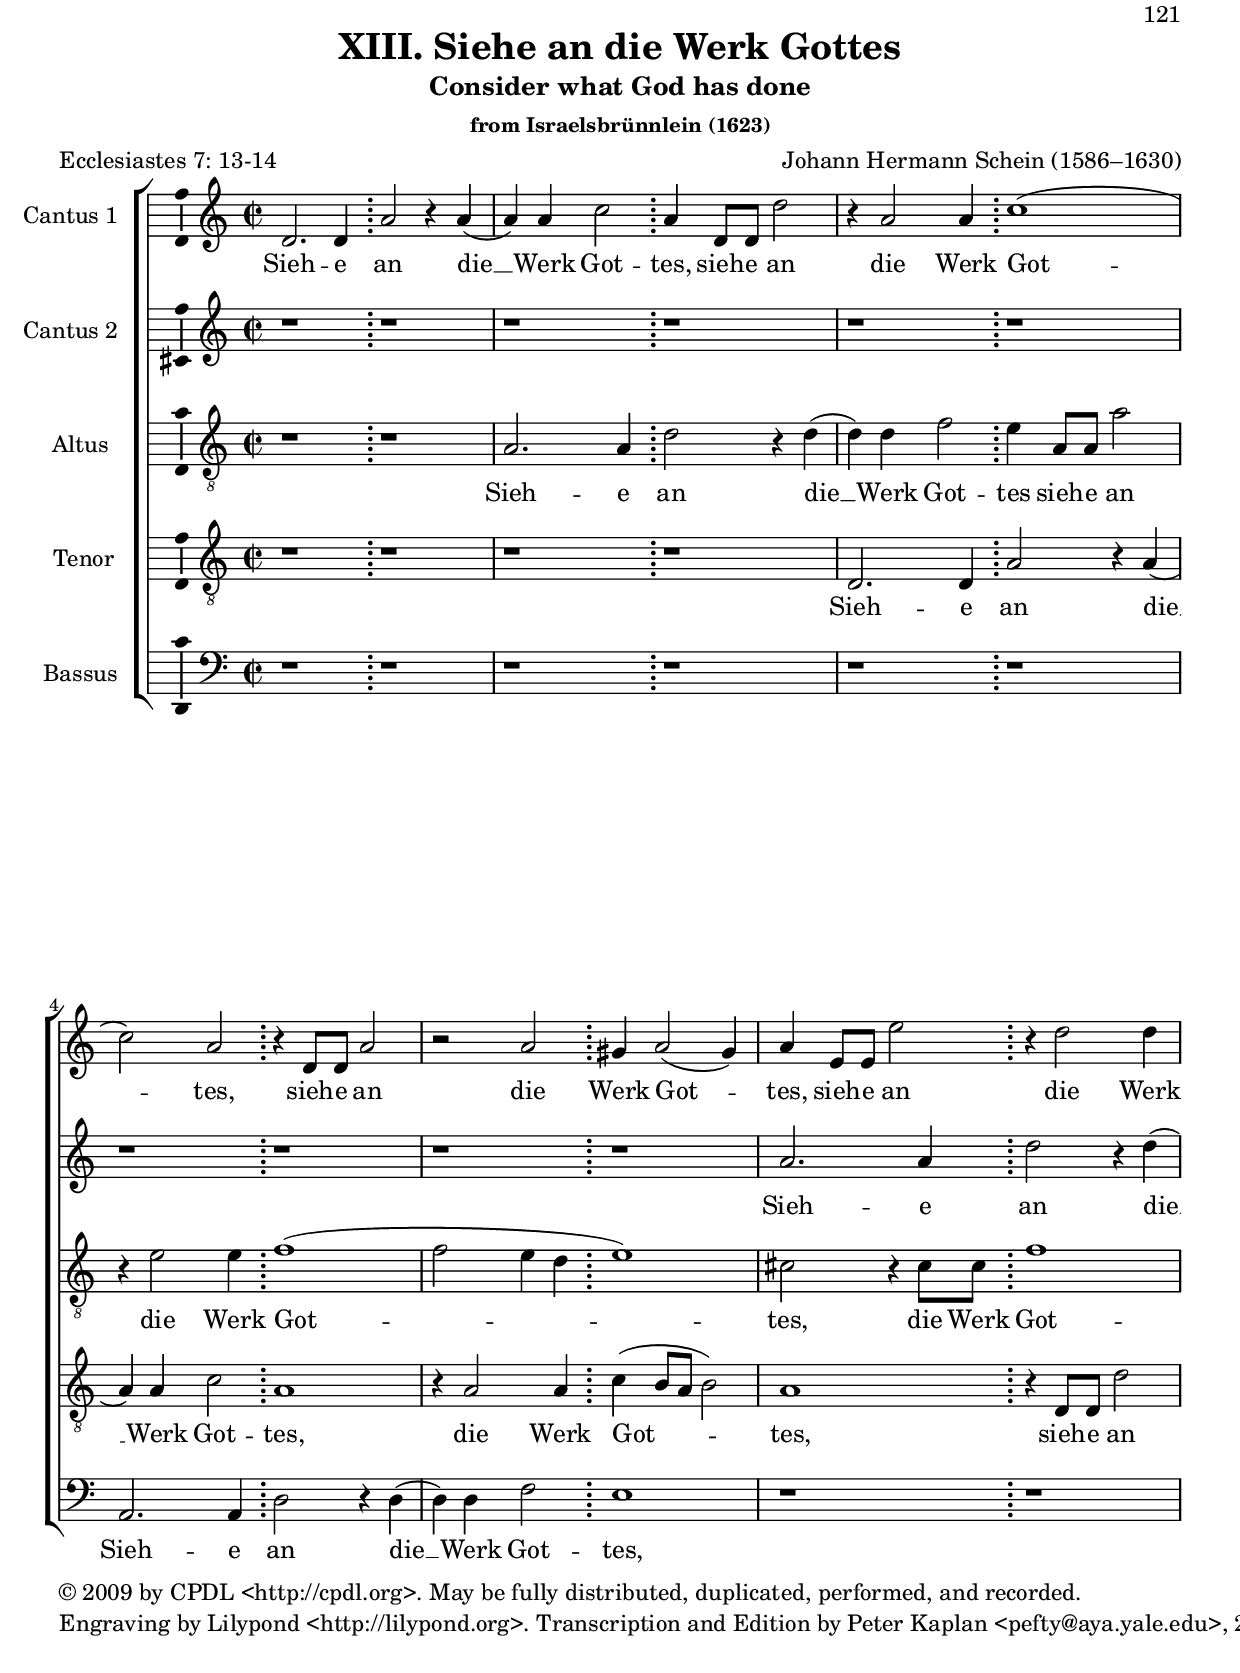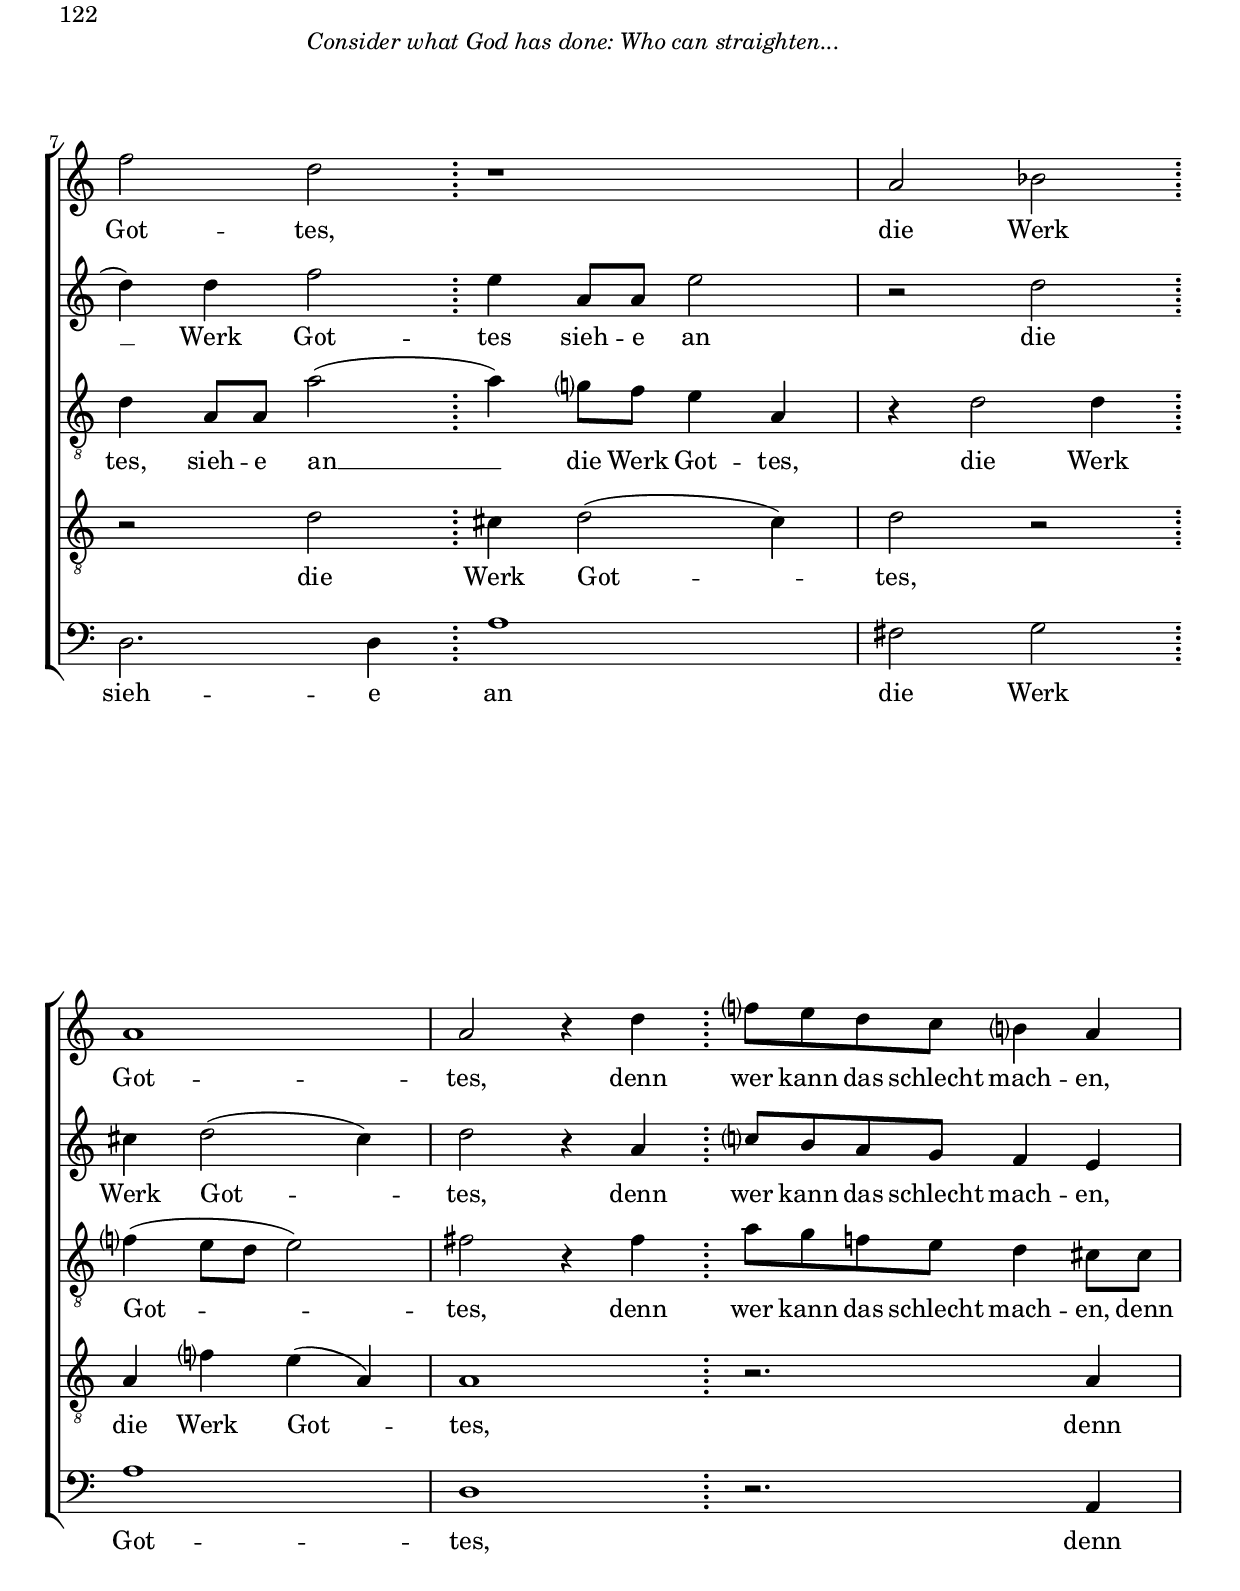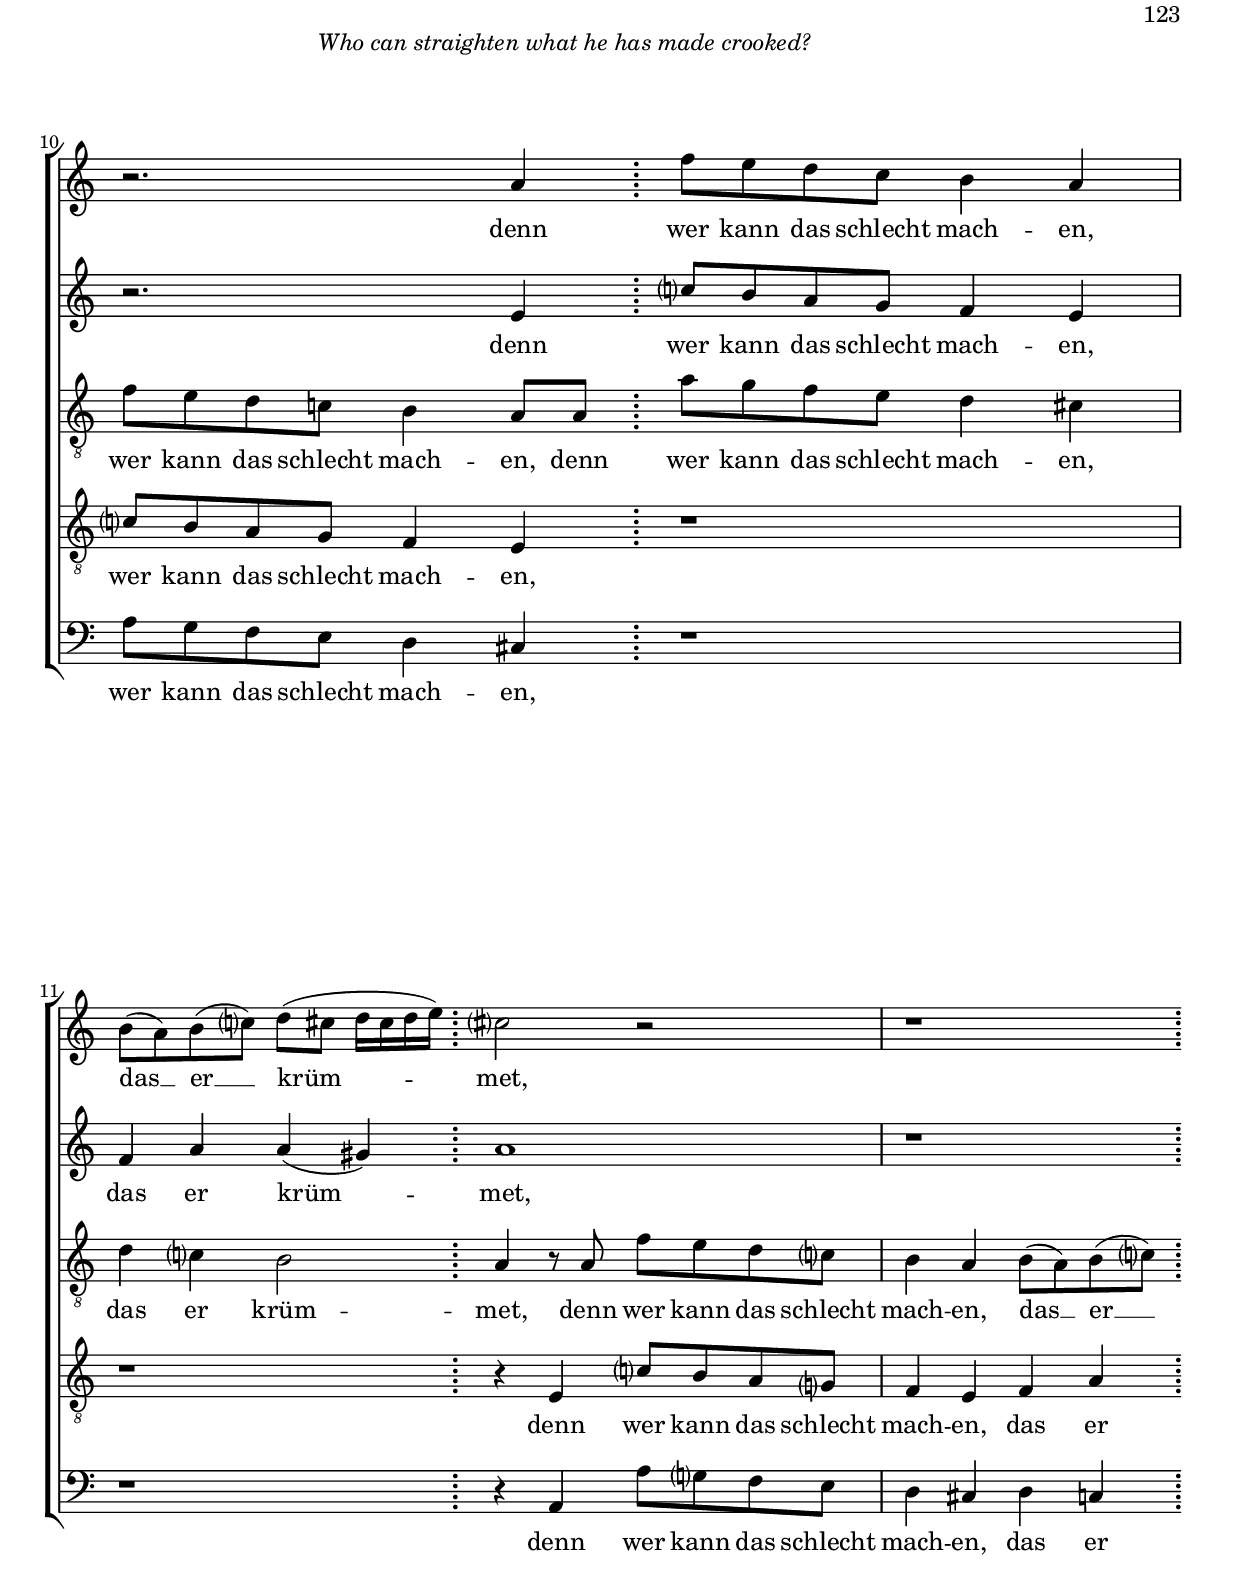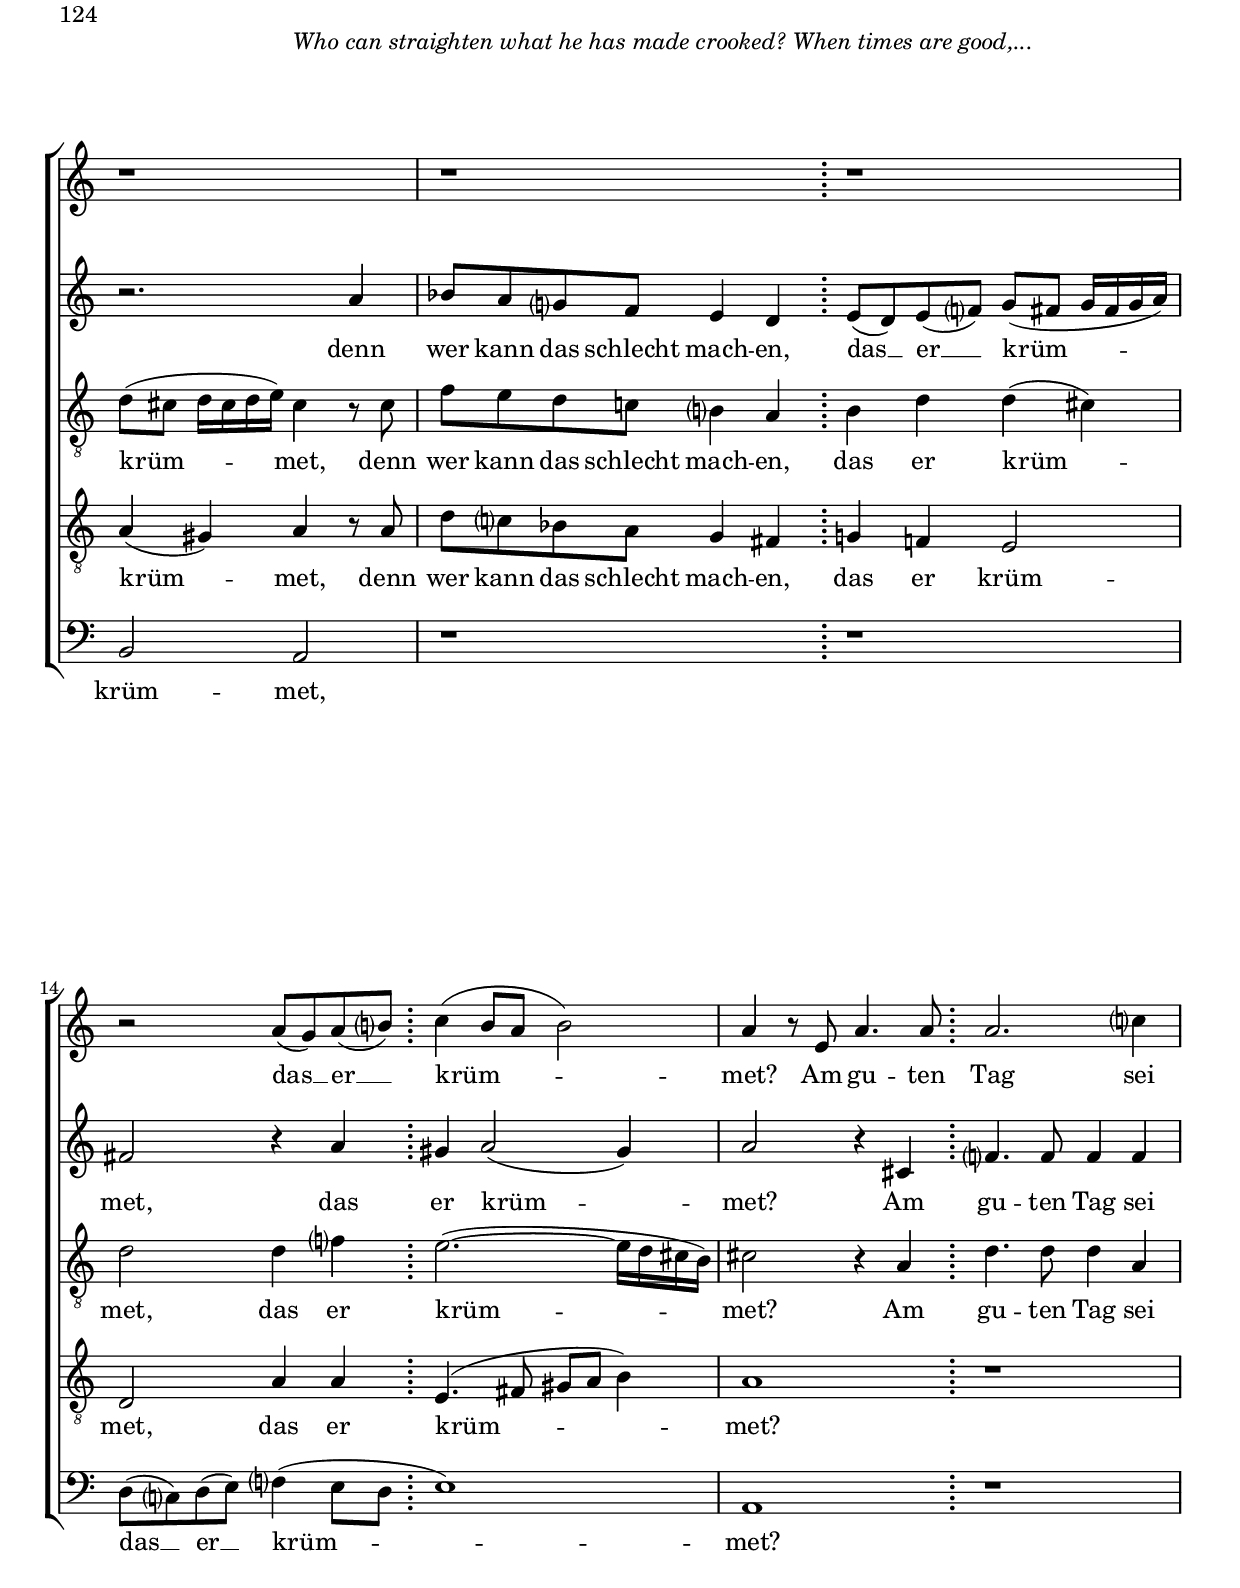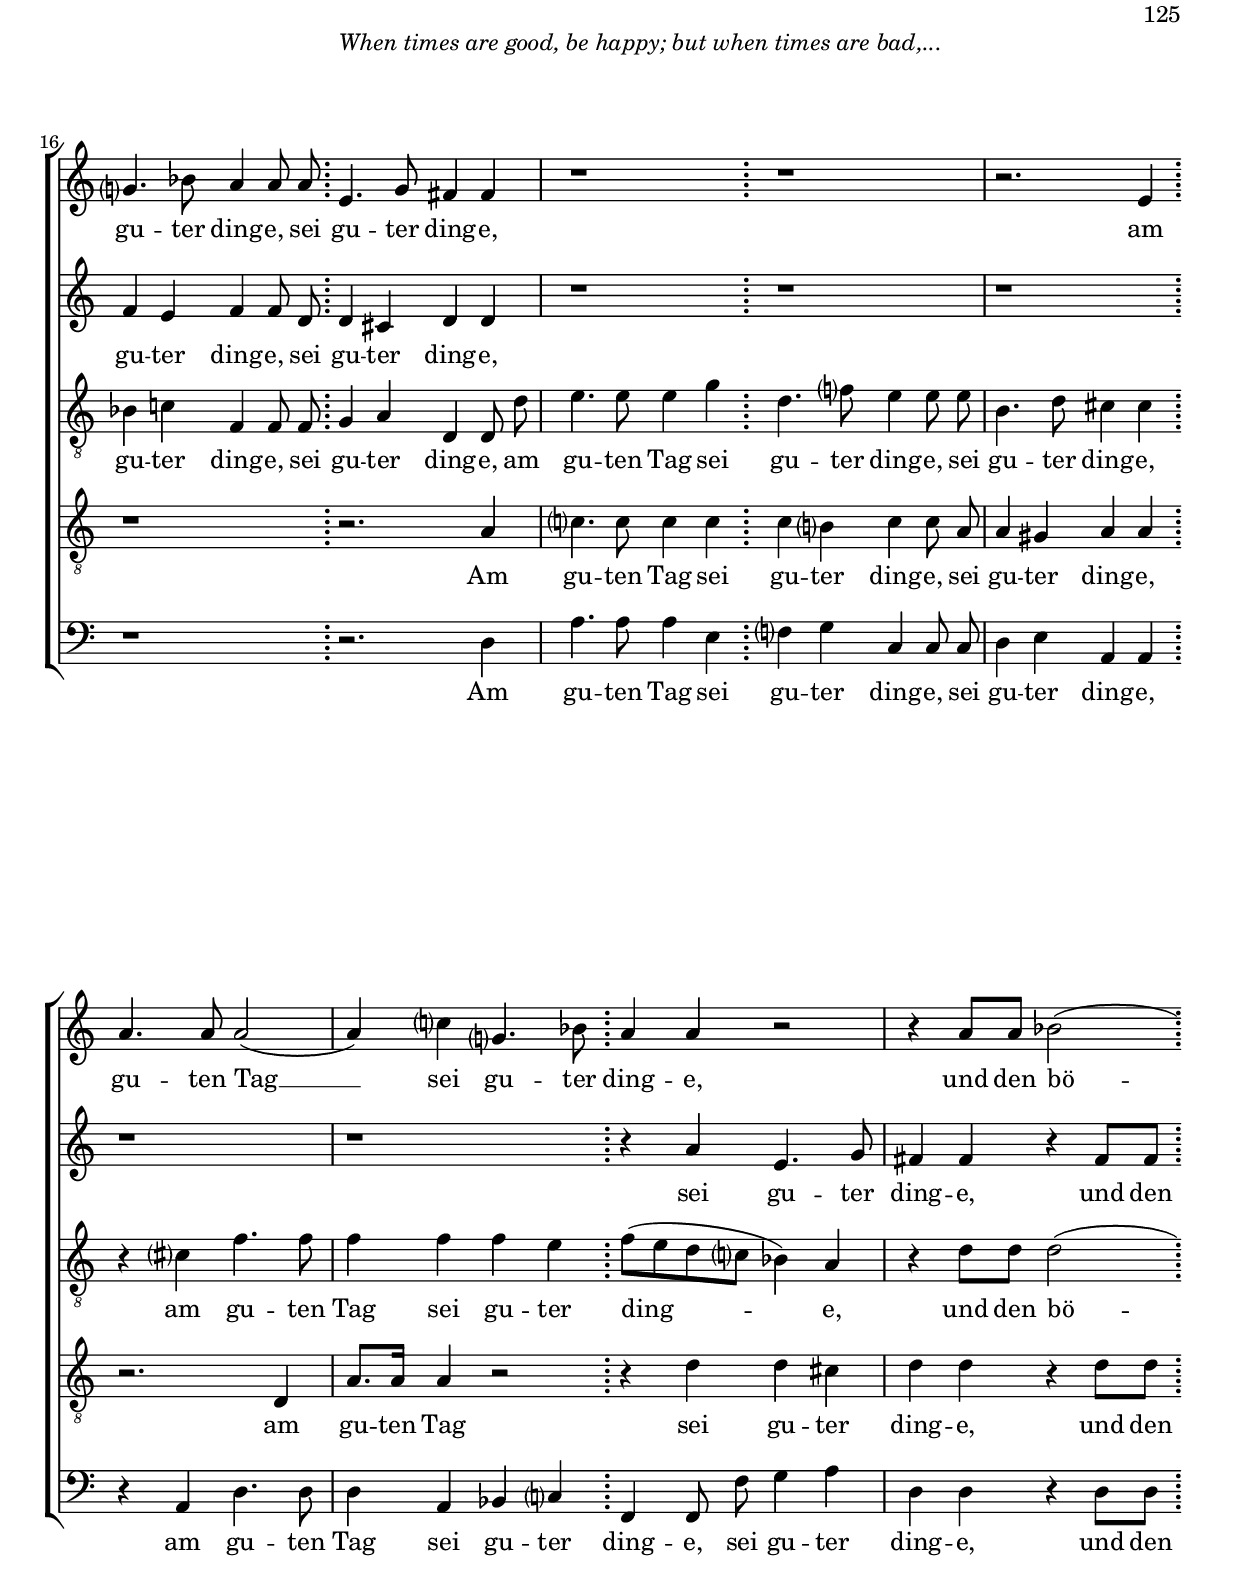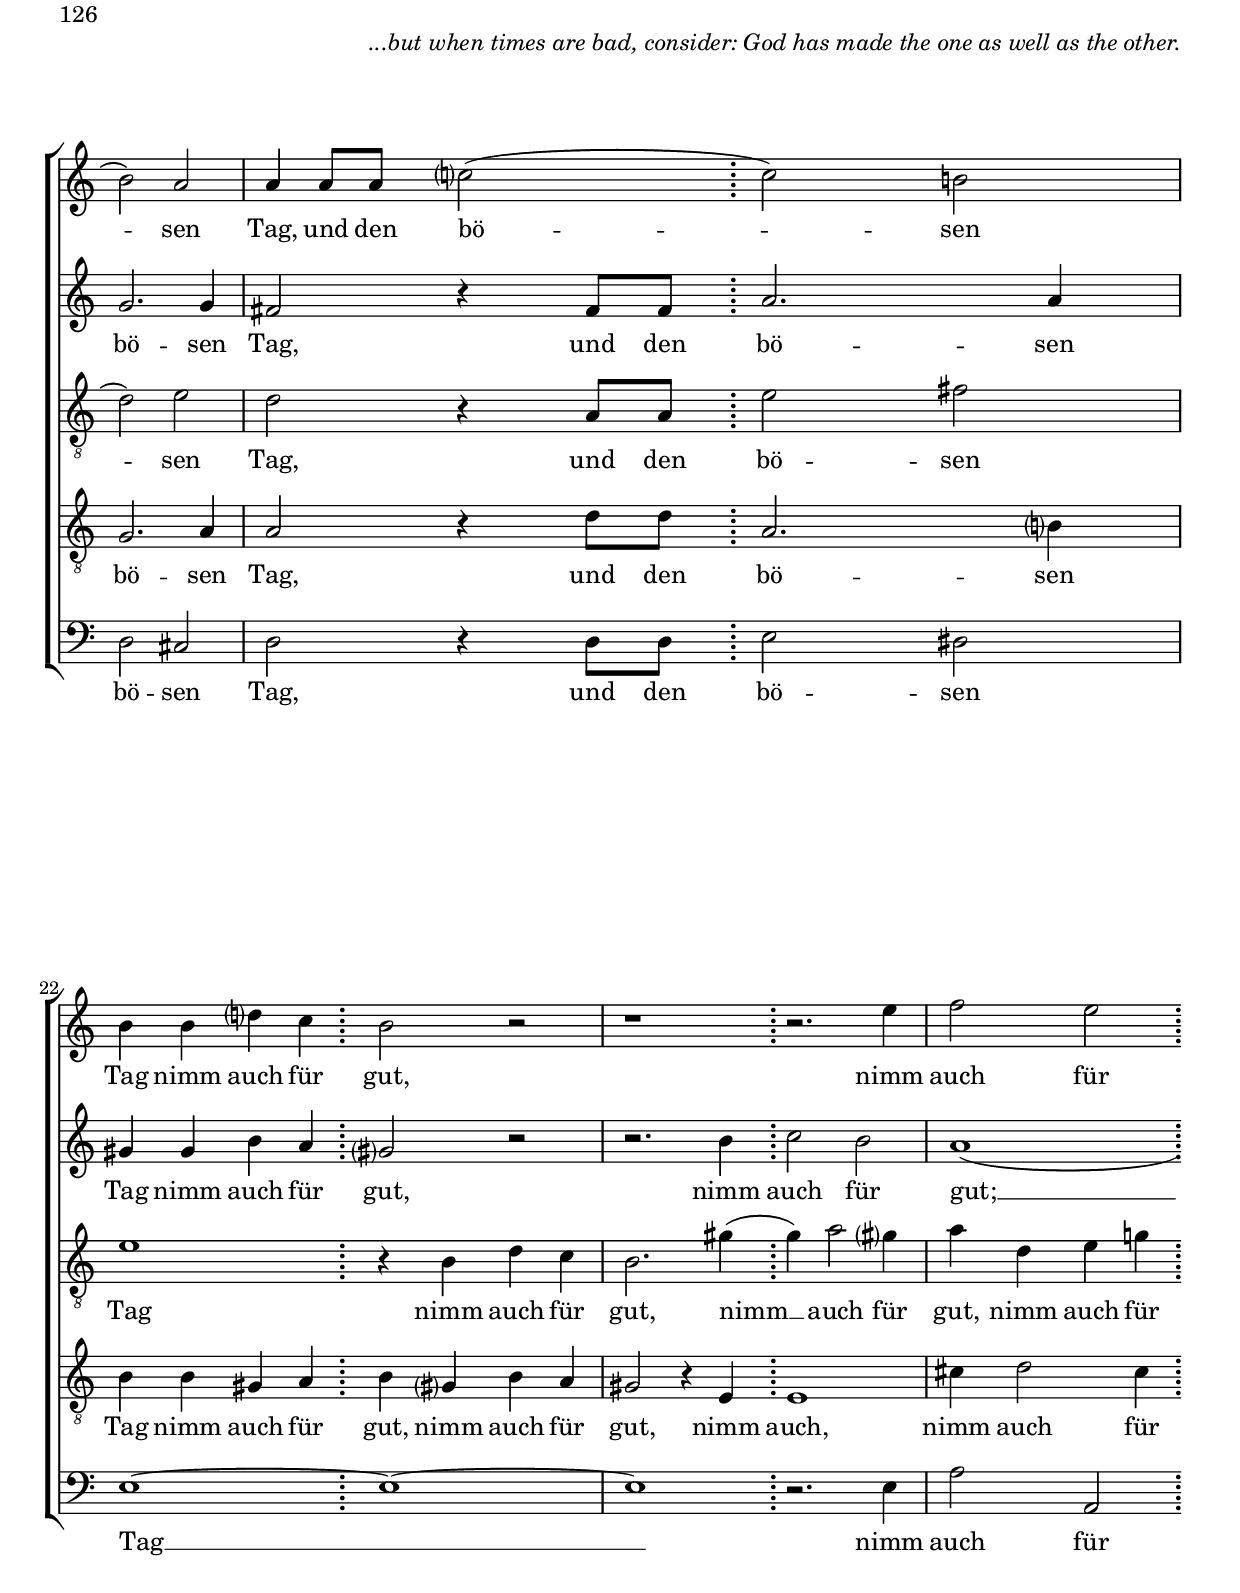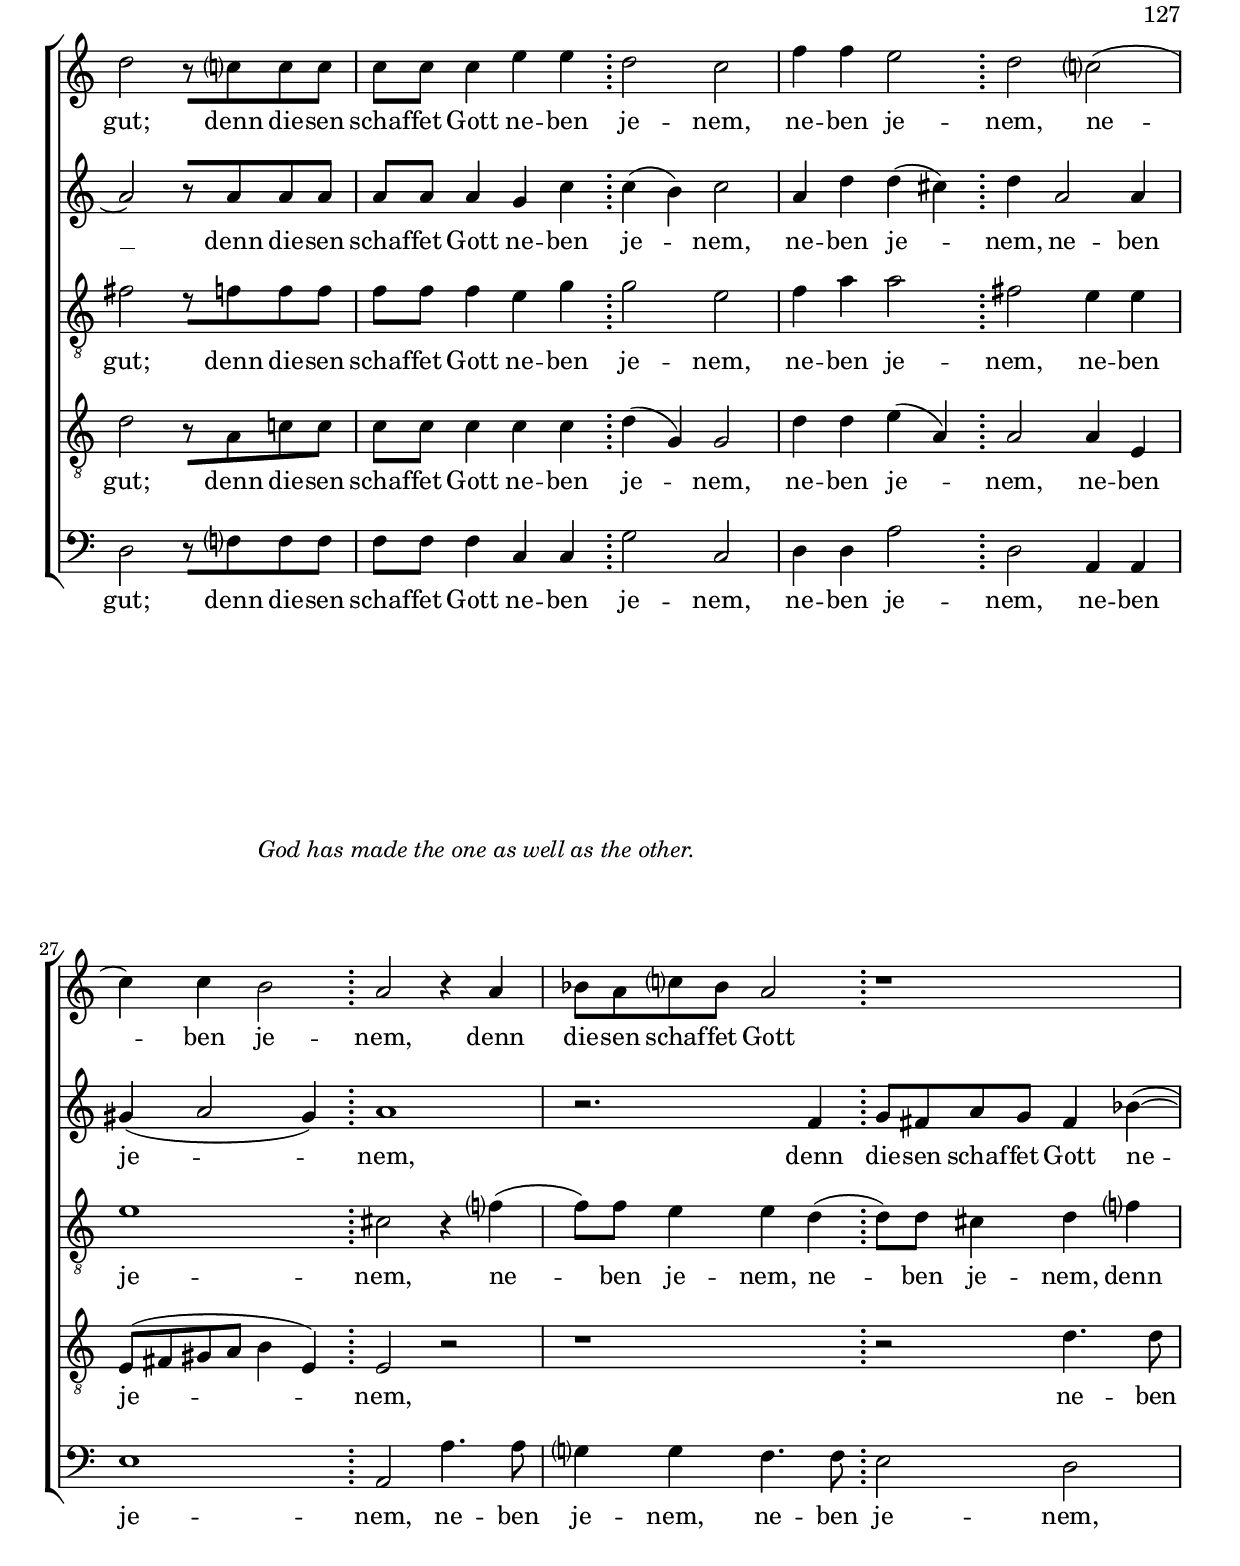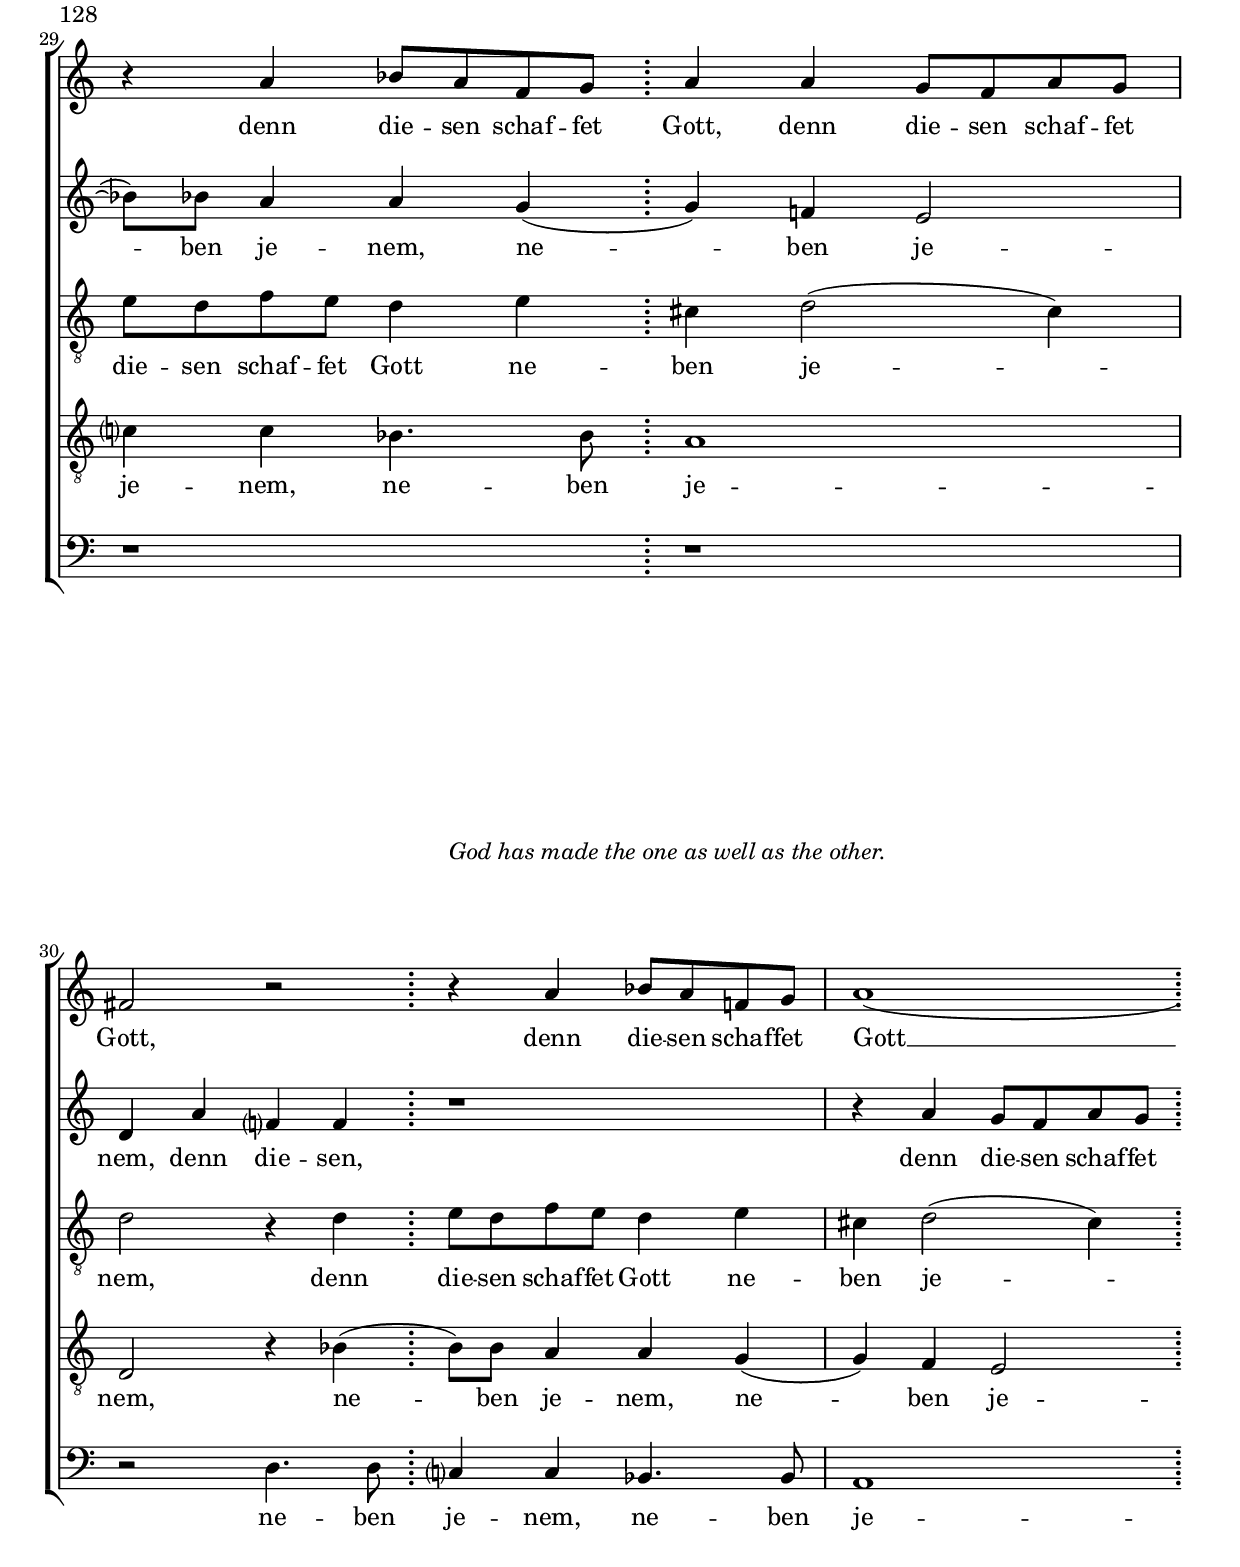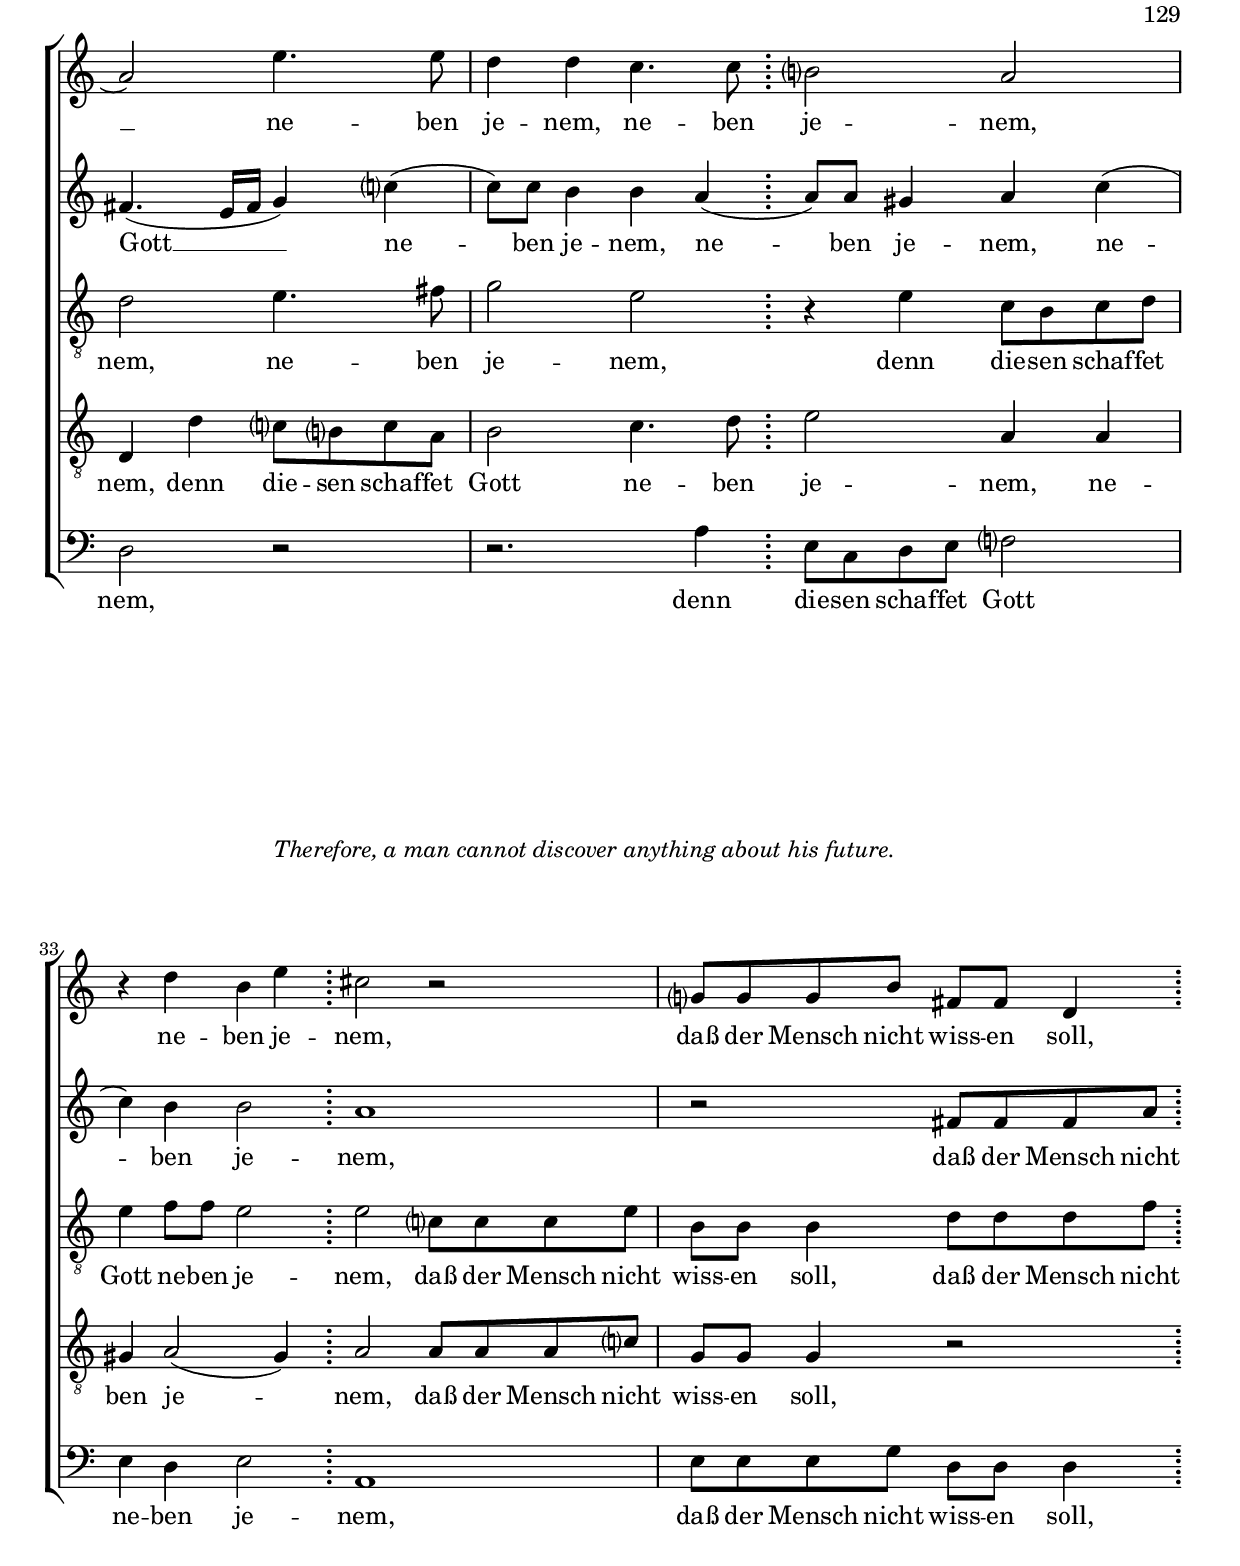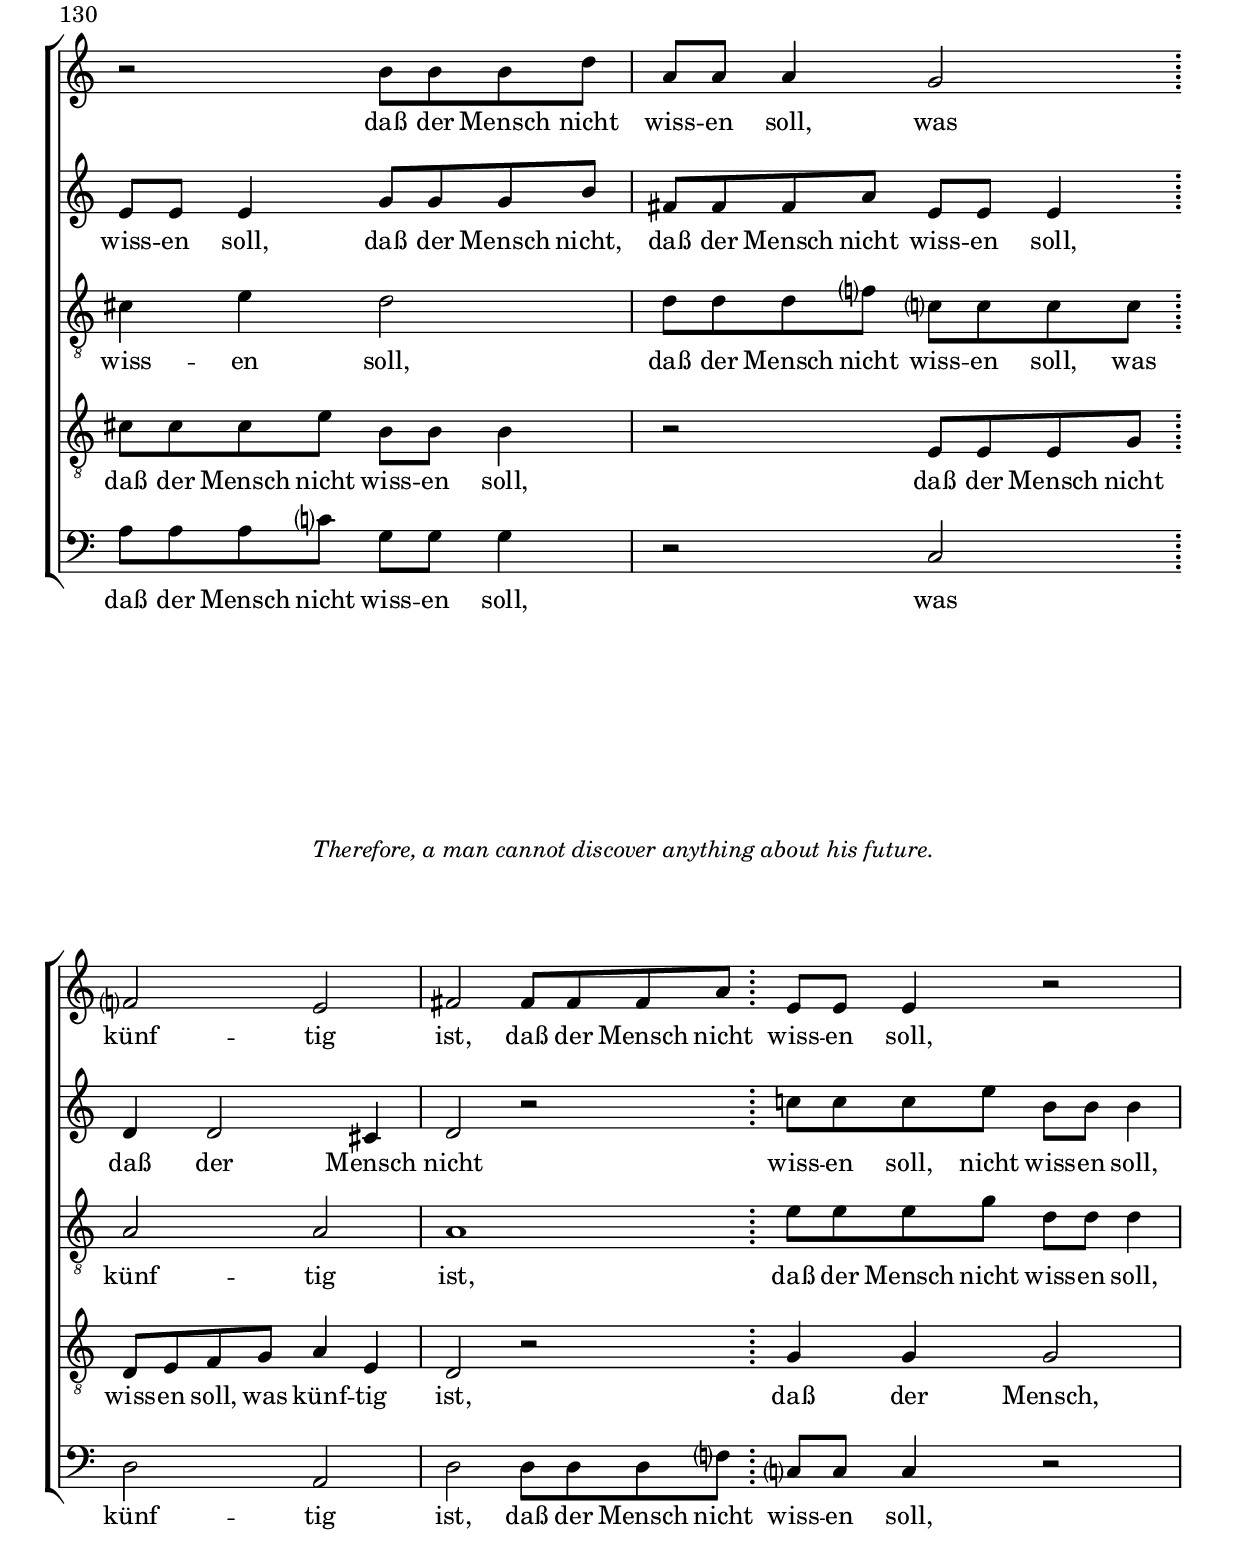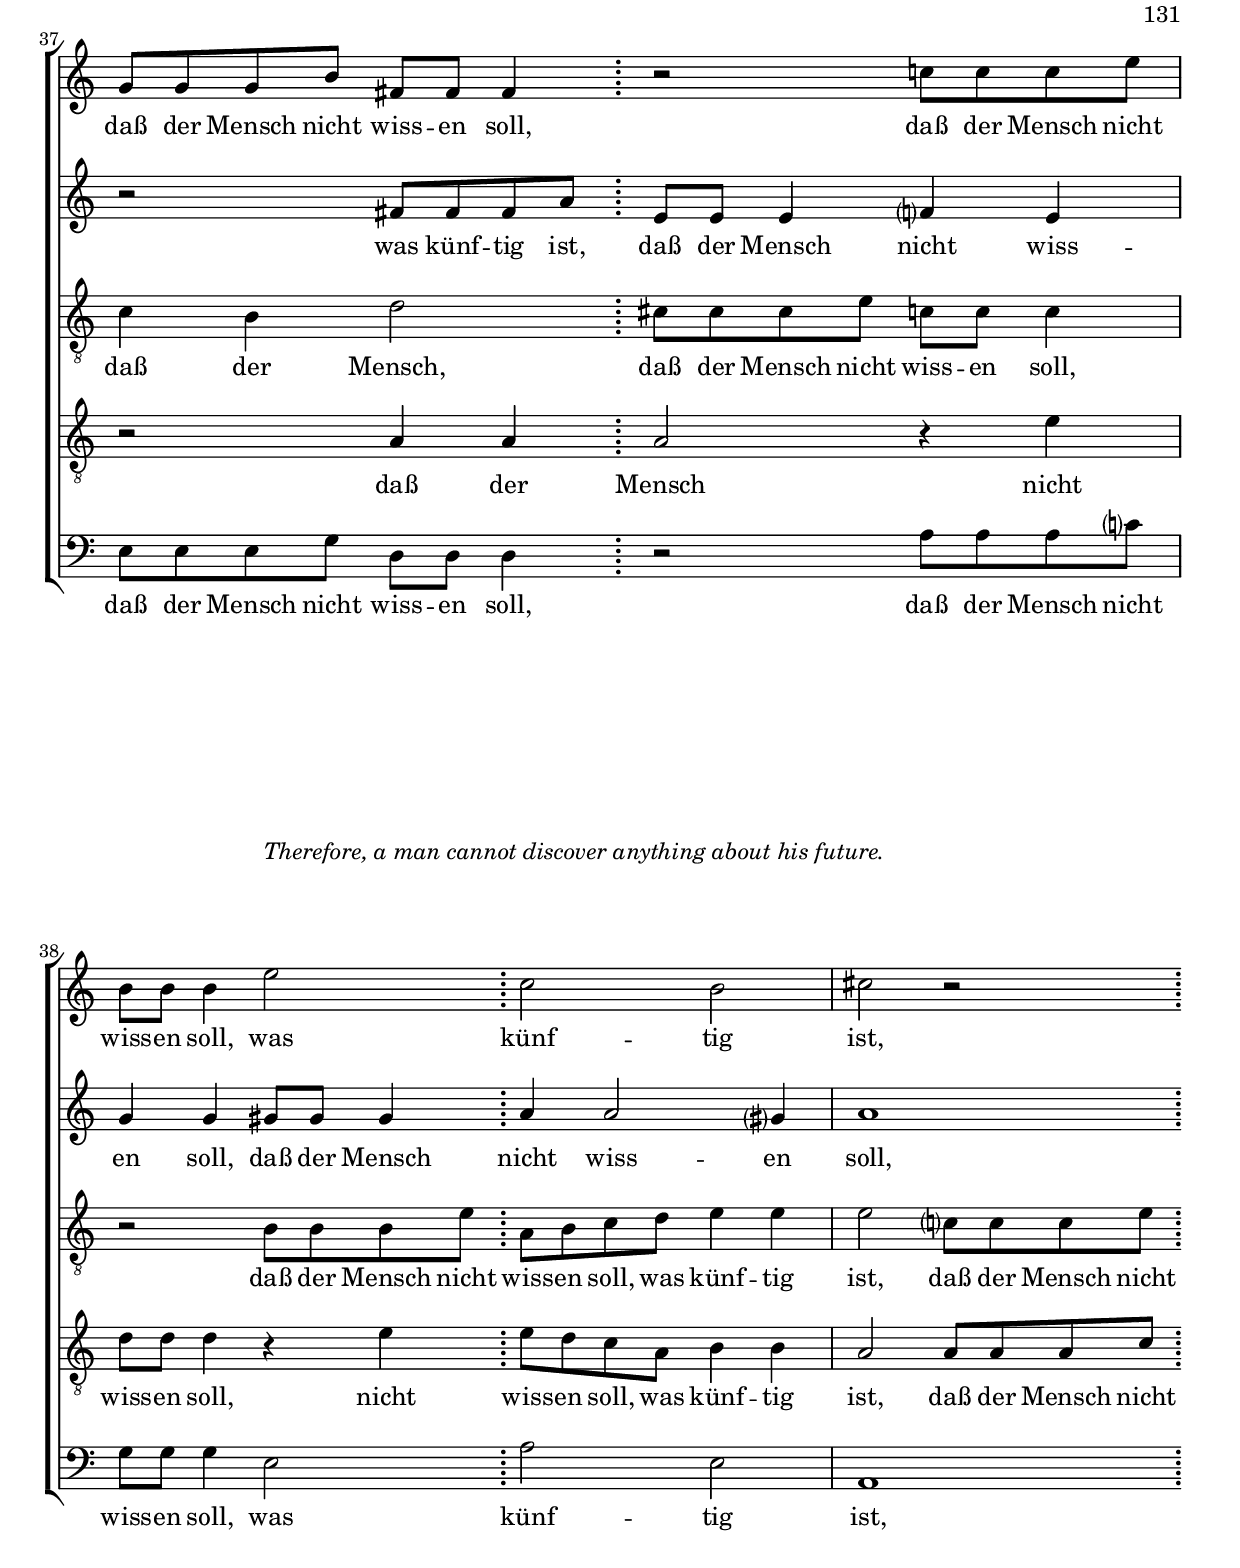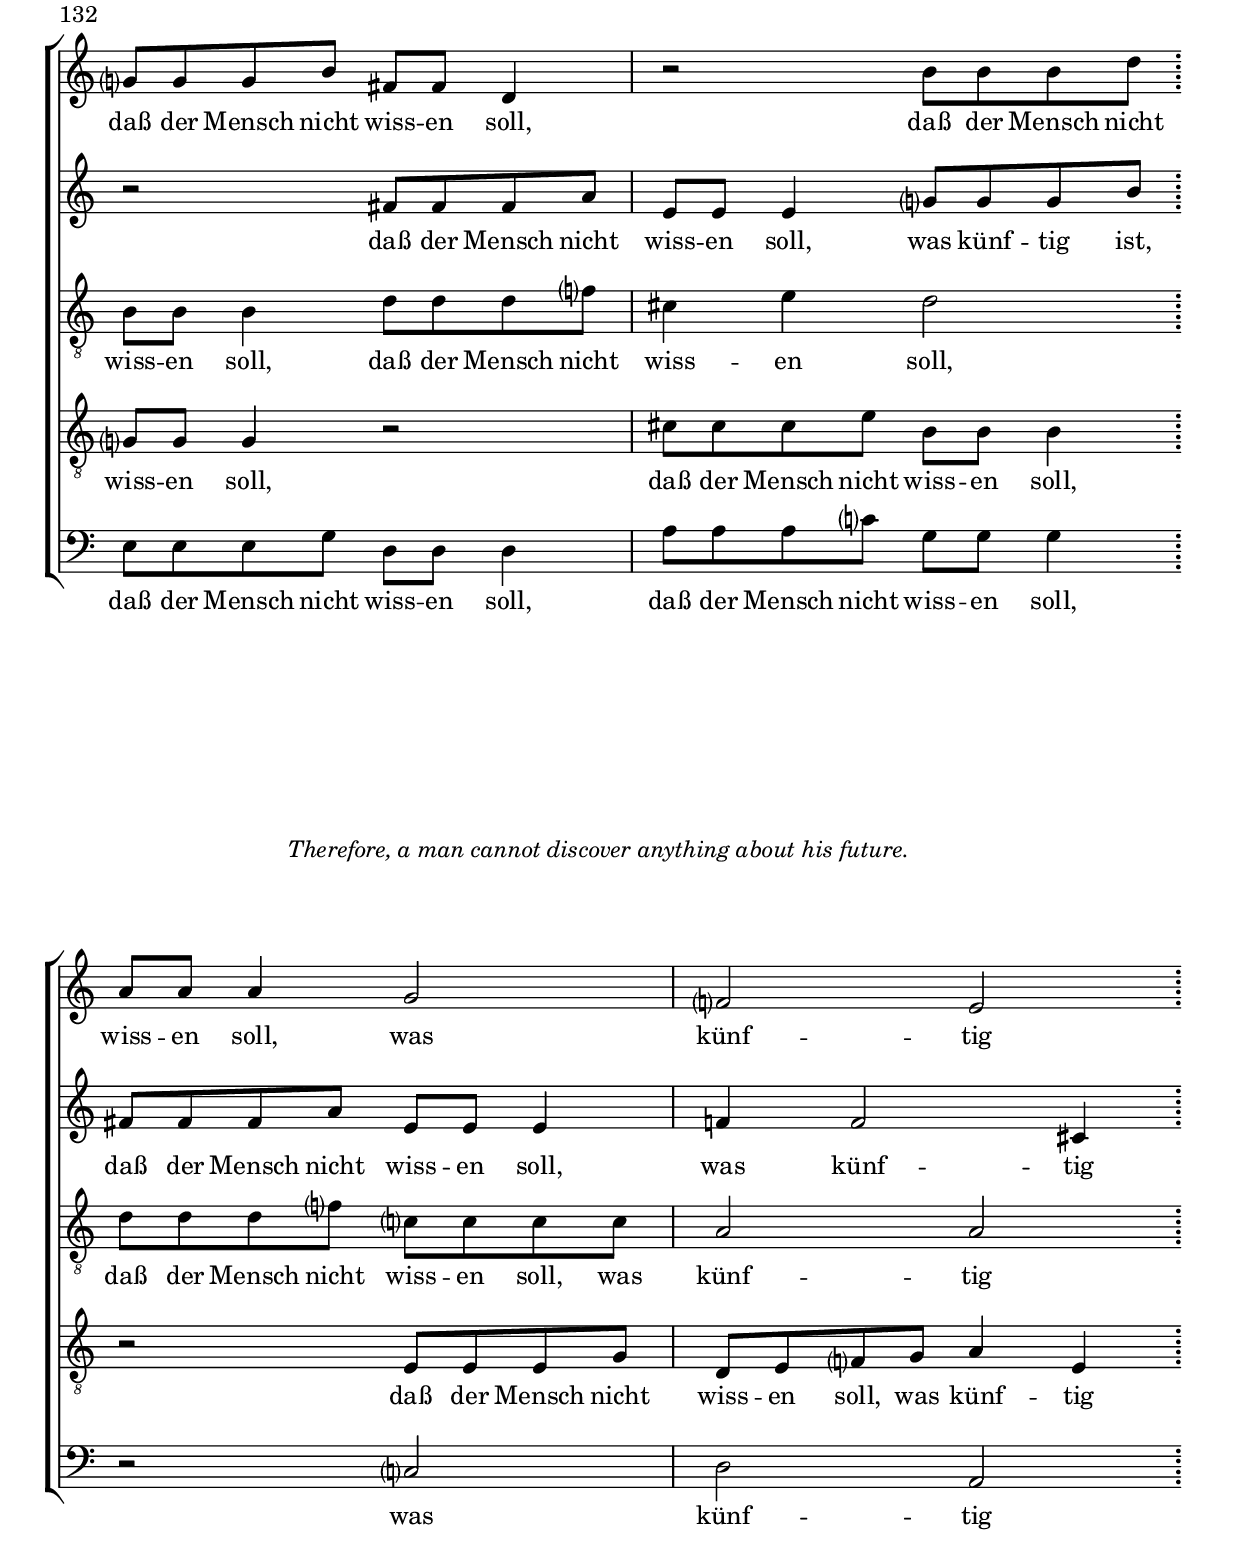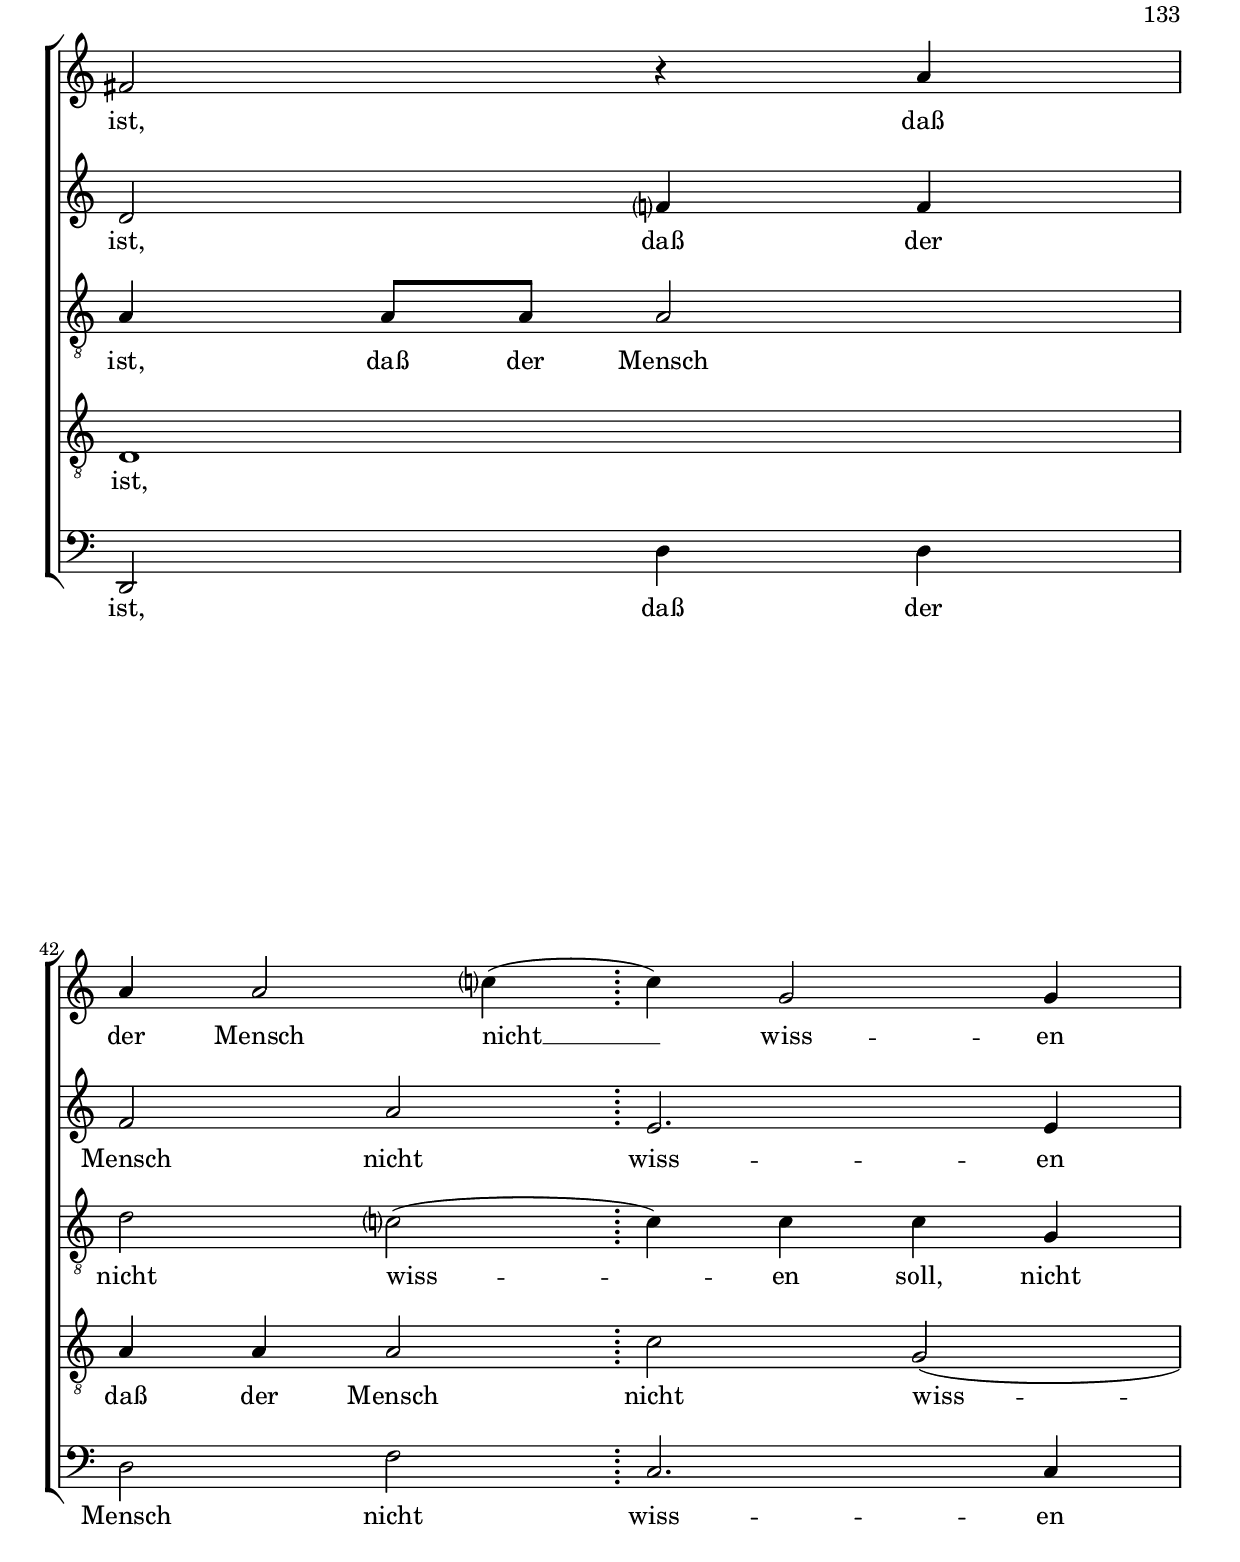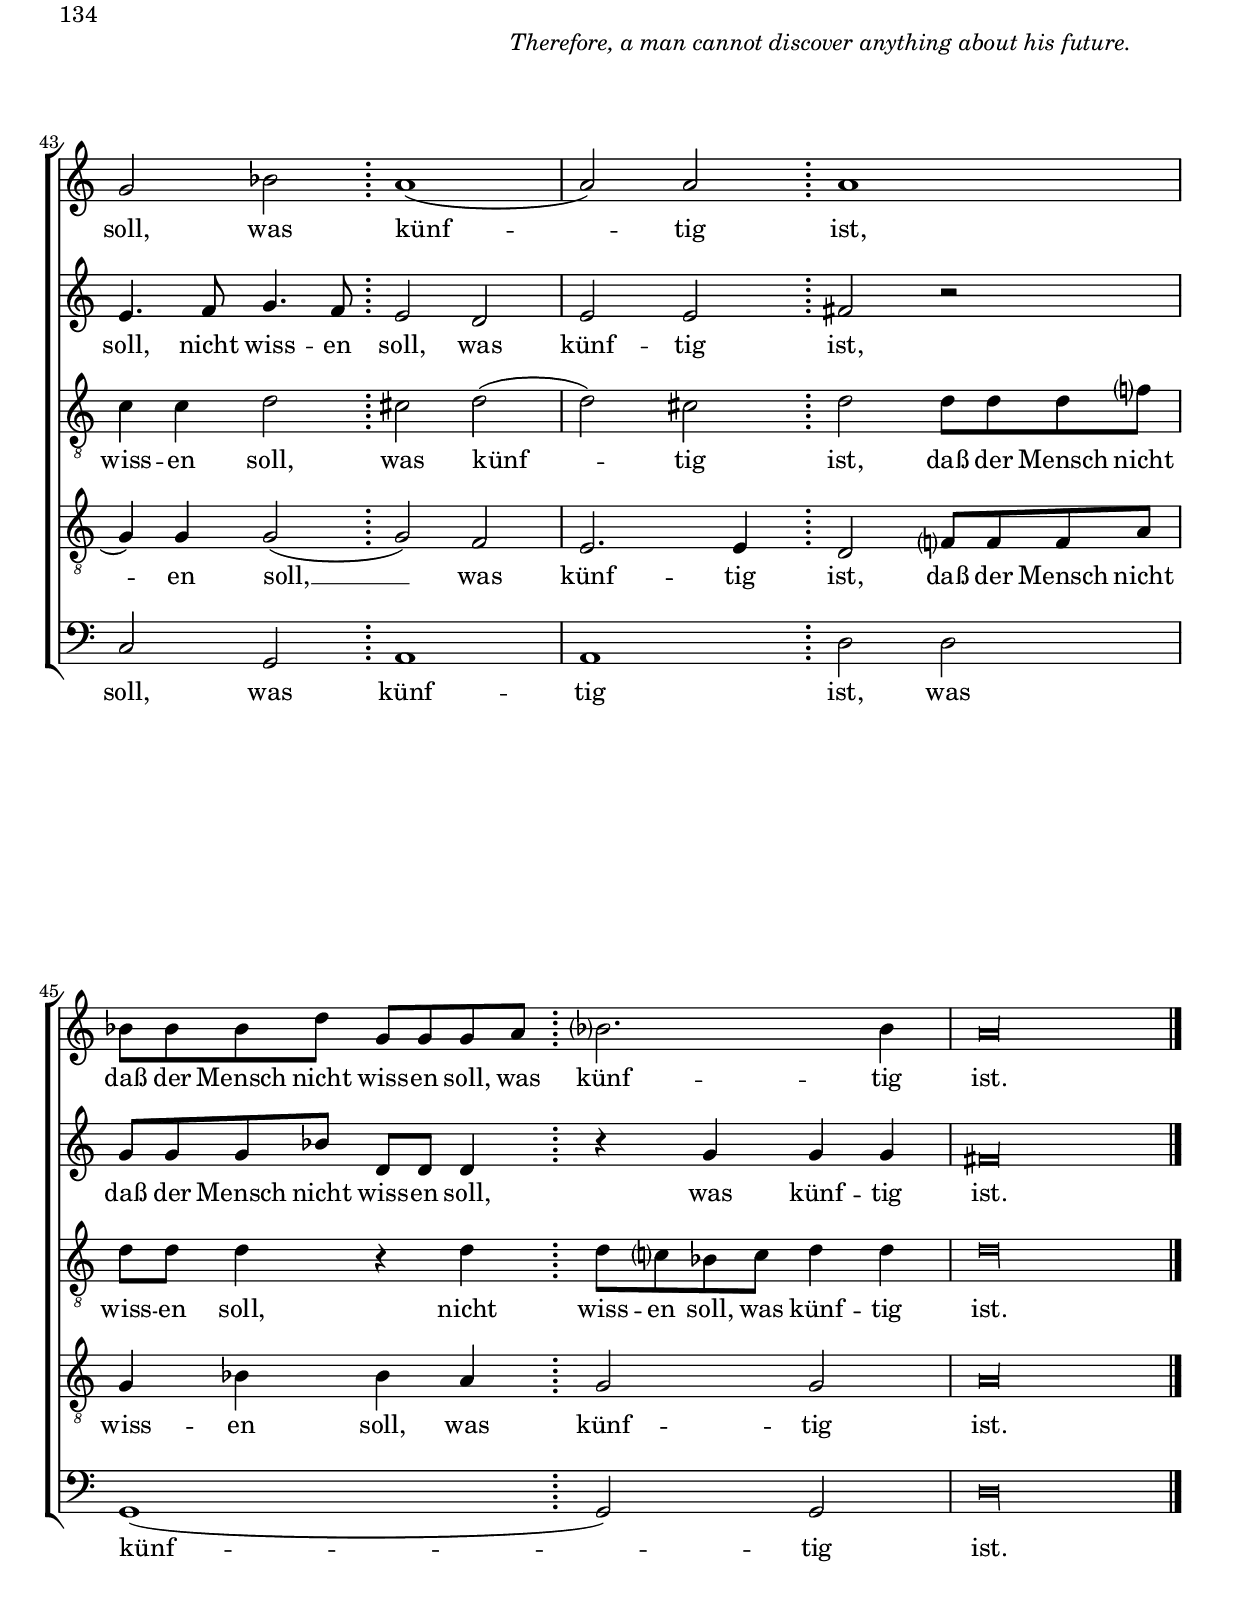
     \version "2.10.10"

thirteenlineonetwo = \markup{ \hspace#0 \raise #10 \italic \line {Consider what God has done: Who can straighten...}}
thirteenlinetwothree = \markup{ \hspace#0 \raise #10 \italic \line {Who can straighten what he has made crooked?}}
thirteenlinetwothreefour = \markup{ \hspace#0 \raise #10 \italic \line {Who can straighten what he has made crooked? When times are good,...}}
thirteenlinefourfive = \markup{ \hspace#0 \raise #10 \italic \line {When times are good, be happy; but when times are bad,...}}
thirteenlinefivesix = \markup{ \hspace#0 \raise #10 \italic \line {...but when times are bad, consider: God has made the one as well as the other.}}
thirteenlinesix = \markup{ \hspace#0 \raise #10 \italic \line {God has made the one as well as the other.}}
thirteenlineseven = \markup{ \hspace#0 \raise #10 \italic \line {Therefore, a man cannot discover anything about his future.}}


\paper {
 first-page-number = #121
 print-first-page-number = ##t
  between-system-space = 2.0\cm
  between-system-padding = #1
  ragged-bottom=##f
  ragged-last-bottom=##f
  bottom-margin = 2.0\cm
  top-margin = 0.1\cm
%  system-count = #16
  systemSeparatorMarkup = ""
	oddFooterMarkup = \markup \abs-fontsize #11 {
		\on-the-fly #first-page { \column { 
              \line {© 2009 by CPDL <http://cpdl.org>. May be fully distributed, duplicated, performed, and recorded.}
              \line {Engraving by Lilypond <http://lilypond.org>. Transcription and Edition by Peter Kaplan <pefty@aya.yale.edu>, 2009.}
                                               }
                                     }
                                                   }
        }
\header {
    title = "XIII. Siehe an die Werk Gottes"
    subtitle = "Consider what God has done"
    subsubtitle = "from Israelsbrünnlein (1623)"
    composer = "Johann Hermann Schein (1586–1630)"
    date = "1623"
    poet = "Ecclesiastes 7: 13-14"
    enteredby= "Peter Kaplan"
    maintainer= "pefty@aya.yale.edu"
    texidoc = "I have tried to limit my own editorial markings and interpretations.  Altus line cleffed for tenor rather than treble voice."
}


\pointAndClickOff

     \score { 
      <<
        \new ChoirStaff <<
        \new Staff = CantusOne <<
               {  
      <<
     \override Stem #'neutral-direction = #up 
     \override Staff.TimeSignature #'style = #'()
        \clef treble
        \key a \minor 
        \new Voice = "CantusOne" {
     \override NoteHead #'style = #'baroque
        \set Staff.midiInstrument = "synth voice"
        \set Staff.vocalName = "Cantus 1  "

\time 4/2
\once \override Staff.TimeSignature #'stencil = #ly:text-interface::print
\once \override Staff.TimeSignature #'text = \markup \musicglyph #"timesig.C22"
% final copy should just say "¢"
d'2. d'4                                           \bar ":" a'2 r4 a'(
a'4) a' c''2                                       \bar ":" a'4 d'8 d' d''2
r4 a'2 a'4                                         \bar ":" c''1(
c''2) a'                                           \bar ":" r4 d'8 d' a'2
% measure 5
r2 a'                                              \bar ":" gis'4 a'2( gis'4)
a'4 e'8 e' e''2                                    \bar ":" r4 d''2 d''4
\break
f''2 d''^\thirteenlineonetwo                       \bar ":" r1
a'2 bes'                                           \bar ":" a'1
a'2 r4 d''                                         \bar ":" f''?8 e'' d'' c'' b'?4 a'
% measure 10
<<{r2.}{s4. s^\thirteenlinetwothree}>> a'4         \bar ":" f''8 e'' d'' c'' b'4 a'
\break
b'8( a') b'( c''?) d''( cis'' d''16 cis'' d'' e'') \bar ":" cis''?2 r
r1                                                 \bar ":" <<{r}{s2 s^\thirteenlinetwothreefour}>>
r1                                                 \bar ":" r
r2 a'8( g') a'( b'?)                               \bar ":" c''4( b'8 a' b'2)
% measure 15
a'4 r8 e' a'4. a'8                                 \bar ":" a'2. c''?4
\break
g'?4. bes'8 a'4 a'8 a'\noBeam                      \bar ":" e'4.^\thirteenlinefourfive g'8 fis'4 fis'
r1                                                 \bar ":" r
r2. e'4                                            \bar ":" a'4. a'8 a'2(
a'4) c''? g'?4. bes'8                              \bar ":" a'4 a' r2
% measure 20
r4 a'8 a' bes'2(                                   \bar ":" bes') a'
a'4 a'8 a'^\thirteenlinefivesix c''?2(             \bar ":" c'') b'!
b'4 b' d''? c''                                    \bar ":" b'2 r
r1                                                 \bar ":" r2. e''4
f''2 e''                                           \bar ":" d'' r8[ c''?8 c'' c'']
% measure 25
c''8 c'' c''4 e'' e''                              \bar ":" d''2 c''
f''4 f'' e''2                                      \bar ":" d'' c''?(
c''4) c'' b'2^\thirteenlinesix                     \bar ":" a'2 r4 a'
bes'8 a' c''? bes' a'2                             \bar ":" r1
\break
r4 a' bes'8 a' f' g'                               \bar ":" a'4 a' g'8 f' a' g'
% measure 30 
fis'2 r                                            \bar ":" r4^\thirteenlinesix a' bes'8 a' f'! g'
a'1(                                               \bar ":" a'2) e''4. e''8
d''4 d'' c''4. c''8                                \bar ":" b'?2 a'
r4 d'' b' e''^\thirteenlineseven                   \bar ":" cis''2 r
g'?8 g' g' b' fis' fis' d'4                        \bar ":" r2 b'8 b' b' d''
% measure 35
a'8 a' a'4 g'2                                     \bar ":" f'? e'^\thirteenlineseven
fis'2 fis'8 fis' fis' a'                           \bar ":" e'8 e' e'4 r2
g'8 g' g' b' fis' fis' fis'4                       \bar ":" r2 c''!8 c'' c'' e''
b'8 b' b'4 e''2^\thirteenlineseven                 \bar ":" c'' b'
cis''2 r                                           \bar ":" g'?8 g' g' b' fis' fis' d'4
% measure 40
r2 b'8 b' b' d''                                   \bar ":" a'8 a' <<{a'4}{s16 s^\thirteenlineseven}>> g'2
f'?2 e'                                            \bar ":" fis' r4 a'
a'4 a'2 c''?4(                                     \bar ":" c'') g'2 g'4
g'2 bes'                                           \bar ":" <<{a'1(} {s2. s4^\thirteenlineseven}>>
a'2) a'                                            \bar ":" a'1
% measure 45
bes'8 bes' bes' d'' g' g' g' a'                    \bar ":" bes'?2. bes'4
\time 8/2
\once \override Staff.TimeSignature #'stencil = #ly:text-interface::print
a'\longa    \bar "|."
}
>>
}

>>

\new Lyrics 
\lyricsto "CantusOne"
        { 
Sieh -- e an die 
__ Werk Got -- tes, sieh -- e an
die Werk Got -- 
 tes, sieh -- e an
 die Werk Got -- 
tes, sieh -- e an die Werk
Got -- tes,
die Werk Got -- 
tes, denn
wer kann das schlecht mach -- en,
 denn wer kann das schlecht 
mach -- en, das __ er __ krüm -- 
met, 


das __ er __ krüm -- 
met? Am gu -- ten Tag sei
gu -- ter ding -- e, sei 
gu -- ter ding -- e, am gu -- ten
Tag __ sei gu -- ter ding -- e, 
 und den bö -- sen
Tag, und den bö -- sen
Tag nimm auch für gut,
 nimm 
auch für gut; denn die -- sen
schaf -- fet Gott ne -- ben je -- nem,
ne -- ben je -- nem, ne -- 
 ben je -- nem, denn 
die -- sen schaf -- fet Gott 
 denn die -- sen schaf -- fet 
Gott, denn die -- sen schaf -- fet 
Gott, denn die -- sen schaf -- fet 
Gott __ ne -- ben 
je -- nem, ne -- ben je -- nem,
 ne -- ben je -- nem,
daß der Mensch nicht wiss -- en soll, daß der Mensch nicht 
wiss -- en soll, was künf -- tig
ist, daß der Mensch nicht wiss -- en soll, 
daß der Mensch nicht wiss -- en soll, daß der Mensch nicht 
wiss -- en soll, was künf -- tig
ist, daß der Mensch nicht wiss -- en soll, 
 daß der Mensch nicht wiss -- en soll, was 
künf -- tig ist, daß 
der Mensch nicht __ wiss -- en 
soll, was künf -- 
 tig ist, 
daß der Mensch nicht wiss -- en soll, was künf -- tig 
ist.

}



        \new Staff = CantusTwo <<
               {  
      <<
     \override Stem #'neutral-direction = #up 
     \override Staff.TimeSignature #'style = #'()
        \clef treble
        \key a \minor 
        \new Voice = "CantusTwo" {
     \override NoteHead #'style = #'baroque
        \set Staff.midiInstrument = "synth voice"
        \set Staff.vocalName = "Cantus 2  "

\time 4/2
\once \override Staff.TimeSignature #'stencil = #ly:text-interface::print
\once \override Staff.TimeSignature #'text = \markup \musicglyph #"timesig.C22"
% final copy should just say "¢"
r1 r
r1 r
r1 r
r1 r
% measure 5
r1 r
a'2. a'4 d''2 r4 d''(
d''4) d'' f''2 e''4 a'8 a' e''2
r2 d'' cis''4 d''2( cis''4)
d''2 r4 a'4 c''?8 b' a' g' f'4 e'
% measure 10
r2. e'4 c''?8 b' a' g' f'4 e'
f'4 a' a'( gis') a'1
r1 r2. a'4 
bes'8 a' g'? f' e'4 d' e'8( d') e'( f'?) g'( fis' g'16 fis' g' a')
fis'2 r4 a' gis' a'2( gis'4)
% measure 15
a'2 r4 cis' f'?4. f'8 f'4 f'
f'4 e' f' f'8\noBeam d' d'4 cis' d' d'
r1 r
r1 r
r1 r4 a' e'4. g'8
% measure 20
fis'4 fis' r fis'8 fis' g'2. g'4
fis'2 r4 fis'8 fis' a'2. a'4
gis'4 gis' b' a' gis'?2 r
r2. b'4 c''2 b'
a'1( a'2) r8[ a' a' a']
% measure 25
a'8 a' a'4 g' c'' c''( b') c''2
a'4 d'' d''( cis'') d'' a'2 a'4
gis'4( a'2 gis'4) a'1
r2. f'4 g'8 fis' a' g' fis'4 bes'(~
bes'8) bes' a'4 a' g'( g') f'! e'2
\break
% measure 30 
d'4 a' f'? f' r1 
r4 a' g'8 f' a' g' fis'4.( e'16 fis' g'4) c''?(
c''8) c'' b'4 b' a'( a'8) a' gis'4 a' c''(
c''4) b' b'2 a'1
r2 fis'8 fis' fis' a' e' e' e'4 g'8 g' g' b'
% measure 35
fis'8 fis' fis' a' e' e' e'4 d' d'2 cis'4
d'2 r c''!8 c'' c'' e'' b' b' b'4
r2 fis'8 fis' fis' a' e' e' e'4 f'? e'
g'4 g' gis'8 gis' gis'4 a' a'2 gis'?4
a'1 r2 fis'8 fis' fis' a'
% measure 40
e'8 e' e'4 g'?8 g' g' b' fis' fis' fis' a' e' e' e'4
f'!4 f'2 cis'4 d'2 f'?4 f'
\break
f'2 a' e'2. e'4
e'4. f'8 g'4. f'8 e'2 d'
e'2 e' fis' r
% measure 45
g'8 g' g' bes' d' d' d'4 r g' g' g' 
\time 8/2
\once \override Staff.TimeSignature #'stencil = #ly:text-interface::print
fis'\longa
\bar "|."
}
>>
}

>>

\new Lyrics 
\lyricsto "CantusTwo"
        { 


Sieh -- e an die 
__ Werk Got -- tes sieh -- e an
 die Werk Got -- 
 tes, denn wer kann das schlecht mach -- en,
 denn wer kann das schlecht mach -- en, 
das er krüm -- met, 
 denn 
wer kann das schlecht mach -- en, 
das __ er __ krüm -- 
met, das er krüm -- 
met? Am gu -- ten Tag sei
gu -- ter ding -- e, sei gu -- ter ding -- e, 


 sei gu -- ter 
ding -- e, und den bö -- sen
Tag, und den bö -- sen
Tag nimm auch für gut, 
 nimm auch für 
gut; __ denn die -- sen
schaf -- fet Gott ne -- ben je -- nem,
ne -- ben je -- nem, ne -- ben 
je -- nem, 
 denn die -- sen schaf -- fet Gott ne -- 
 ben je -- nem, ne -- ben je -- 
nem, denn die -- sen,
 denn die -- sen schaf -- fet Gott __ ne -- 
 ben je -- nem, ne -- ben je -- nem, ne -- 
 ben je -- nem,
 daß der Mensch nicht wiss -- en soll, daß der Mensch nicht, 
daß der Mensch nicht wiss -- en soll, daß der Mensch nicht wiss -- en soll, nicht wiss -- en soll, 
was künf -- tig ist, daß der 
Mensch nicht wiss -- en soll, 
 daß der Mensch nicht wiss -- en soll, daß der 
Mensch nicht wiss -- en soll, was künf -- tig
ist, daß der Mensch nicht wiss -- en soll, 
was künf -- tig ist, daß der 
Mensch nicht wiss -- en 
soll, nicht wiss -- en soll, was 
künf -- tig ist, 
daß der Mensch nicht wiss -- en soll, was künf -- tig 
ist.
}



        \new Staff = Altus <<
               {  
      <<
     \override Stem #'neutral-direction = #up 
     \override Staff.TimeSignature #'style = #'()
        \clef "G_8"
        \key a \minor 
        \new Voice = "Altus" {
     \override NoteHead #'style = #'baroque
        \set Staff.midiInstrument = "synth voice"
        \set Staff.vocalName = "Altus  "
\time 4/2
\once \override Staff.TimeSignature #'stencil = #ly:text-interface::print
\once \override Staff.TimeSignature #'text = \markup \musicglyph #"timesig.C22"
% final copy should just say "¢"
r1 r
a2. a4 d'2 r4 d'(
d'4) d' f'2 e'4 a8 a a'2
r4 e'2 e'4 f'1(
% measure 5
f'2 e'4 d' e'1)
cis'2 r4 cis'8 cis' f'1
d'4 a8 a a'2( a'4) g'?8 f' e'4 a
r4 d'2 d'4 f'?4( e'8 d' e'2)
fis'2 r4 fis' a'8 g' f' e' d'4 cis'8 cis'
% measure 10
f'8 e' d' c'! b4 a8 a a' g' f' e' d'4 cis'
d'4 c'? b2 a4 r8 a f' e' d' c'?
b4 a b8( a) b( c'?) d'(cis' d'16 cis' d' e') cis'4 r8 cis'
f'8 e' d' c'! b?4 a b d' d'(cis')
d'2 d'4 f'? e'2.(~ e'16 d' cis' b)
% measure 15
cis'2 r4 a d'4. d'8 d'4 a
bes4 c'! f f8\noBeam f g4 a d4 d8\noBeam d'
e'4. e'8 e'4 g' d'4. f'?8 e'4 e'8\noBeam e'
b4. d'8 cis'4 cis' r cis'? f'4. f'8
f'4 f' f' e' f'8( e' d' c'? bes4) a
% measure 20
r4 d'8 d' d'2( d') e'
d'2 r4 a8 a e'2 fis'
e'1 r4 b d' c'
b2. gis'4( gis') a'2 gis'?4
a'4 d' e' g'! fis'2 r8[ f' f' f']
% measure 25
f'8 f' f'4 e' g' g'2 e'
f'4 a' a'2 fis' e'4 e'
e'1 cis'2 r4 f'?(
f'8) f' e'4 e' d'(d'8) d' cis'4 d' f'? 
e'8 d' f' e' d'4 e' cis'4 d'2( cis'4)
% measure 30 
d'2 r4 d' e'8 d' f' e' d'4 e'
cis'4 d'2( cis'4) d'2 e'4. fis'8
g'2 e' r4 e' c'8 b c' d'
e'4 f'8 f' e'2 e' c'?8 c' c' e'
b8 b b4 d'8 d' d' f' cis'4 e' d'2
% measure 35
d'8 d' d' f'? c'? c' c' c' a2 a
a1 e'8 e' e' g' d' d' d'4
c'4 b d'2 cis'8 cis' cis' e' c' c' c'4
r2 b8 b b e' a b c' d' e'4 e'
e'2 c'?8 c' c' e' b b b4 d'8 d' d' f'?
% measure 40
cis'4 e' d'2 d'8 d' d' f'? c'? c' c' c'
a2 a a4 a8 a a2
d'2 c'?(c'4) c' c' g
c'4 c' d'2 cis' d'(
d'2) cis' d' d'8 d' d' f'?
% measure 45
d'8 d' d'4 r d' d'8 c'? bes c' d'4 d'
\time 8/2
\once \override Staff.TimeSignature #'stencil = #ly:text-interface::print
d'\longa
\bar "|."
}
>>
}

>>

\new Lyrics 
\lyricsto "Altus"
        { 

Sieh -- e an die 
__ Werk Got -- tes sieh -- e an
 die Werk Got -- 
 
tes, die Werk Got -- 
tes, sieh -- e an __ die Werk Got -- tes,
 die Werk Got -- 
tes, denn wer kann das schlecht mach -- en, denn 
wer kann das schlecht mach -- en, denn wer kann das schlecht mach -- en, 
das er krüm -- met, denn wer kann das schlecht 
mach -- en, das __ er __ krüm -- met, denn 
wer kann das schlecht mach -- en, das er krüm -- 
met, das er krüm -- 
met? Am gu -- ten Tag sei
gu -- ter ding -- e, sei gu -- ter ding -- e, am 
gu -- ten Tag sei gu -- ter ding -- e, sei 
gu -- ter ding -- e, am gu -- ten 
Tag sei gu -- ter ding -- e, 
 und den bö -- sen 
Tag, und den bö -- sen 
Tag nimm auch für 
gut, nimm __ auch für 
gut, nimm auch für gut; denn die -- sen
schaf -- fet Gott ne -- ben je -- nem,
ne -- ben je -- nem, ne -- ben 
je -- nem, ne -- 
 ben je -- nem, ne -- ben je -- nem, denn 
die -- sen schaf -- fet Gott ne -- ben je -- 
nem, denn die -- sen schaf -- fet Gott ne -- 
ben je -- nem, ne -- ben 
je -- nem, denn die -- sen schaf -- fet 
Gott ne -- ben je -- nem, daß der Mensch nicht 
wiss -- en soll, daß der Mensch nicht wiss -- en soll, 
daß der Mensch nicht wiss -- en soll, was künf -- tig
ist, daß der Mensch nicht wiss -- en soll, 
daß der Mensch, daß der Mensch nicht wiss -- en soll, 
daß der Mensch nicht wiss -- en soll, was künf -- tig 
ist, daß der Mensch nicht wiss -- en soll, daß der Mensch nicht 
wiss -- en soll, daß der Mensch nicht wiss -- en soll, was 
künf -- tig ist, daß der Mensch 
nicht wiss -- en soll, nicht 
wiss -- en soll, was künf -- 
 tig ist, daß der Mensch nicht 
wiss -- en soll, nicht wiss -- en soll, was künf -- tig
ist.
}

        \new Staff = Tenor <<
               {  
      <<
     \override Stem #'neutral-direction = #up 
     \override Staff.TimeSignature #'style = #'()
        \clef "G_8"
        \key a \minor 
        \new Voice = "Tenor" {
     \override NoteHead #'style = #'baroque
        \set Staff.midiInstrument = "synth voice"
        \set Staff.vocalName = "Tenor "

\time 4/2
\once \override Staff.TimeSignature #'stencil = #ly:text-interface::print
\once \override Staff.TimeSignature #'text = \markup \musicglyph #"timesig.C22"
% final copy should just say "¢"
r1 r
r1 r
d2. d4 a2 r4 a(
a4) a c'2 a1
% measure 5
r4 a2 a4 c'4( b8 a b2)
a1 r4 d8 d d'2
r2 d' cis'4 d'2( cis'4)
d'2 r a4 f'? e'( a)
a1 r2. a4
% measure 10
c'?8 b a g f4 e r1
r1 r4 e c'?8 b a g? 
f4 e f a a( gis) a r8 a
d'8 c'? bes a g4 fis g! f e2
d2 a4 a e4.( fis8 gis a b4)
% measure 15
a1 r
r1 r2. a4
c'?4. c'8 c'4 c' c' b? c' c'8\noBeam a
a4 gis a a r2. d4
a8. a16 a4 r2 r4 d' d' cis'
% measure 20
d'4 d' r4 d'8 d' g2. a4
a2 r4 d'8 d' a2. b?4
b4 b gis a b gis? b a 
gis2 r4 e e1
cis'4 d'2 cis'4 d'2 r8[ a c'! c']
% measure 25
c'8 c' c'4 c' c' d'( g) g2
d'4 d' e'( a) a2 a4 e
e8( fis gis a b4 e) e2 r
r1 r2 d'4. d'8
c'?4 c' bes4. bes8 a1
% measure 30 
d2 r4 bes( bes8) bes a4 a g(
g4) f e2 d4 d' c'?8 b? c' a 
b2 c'4. d'8 e'2 a4 a
gis4 a2( gis4) a2 a8 a a c'?
g8 g g4 r2 cis'8 cis' cis' e' b8 b b4
% measure 35
r2 e8 e e g d e f g a4 e
d2 r g4 g g2
r2 a4 a a2 r4 e'
d'8 d' d'4 r e' e'8 d' c' a b4 b
a2 a8 a a c' g? g g4 r2
% measure 40
cis'8 cis' cis' e' b b b4 r2 e8 e e g
d8 e f? g a4 e d1
a4 a a2 c' g(
g4) g g2( g) f
e2. e4 d2 f?8 f f a
% measure 45
g4 bes bes a g2 g
\time 8/2
\once \override Staff.TimeSignature #'stencil = #ly:text-interface::print
a\longa
\bar "|."
}
>>
}

>>

\new Lyrics 
\lyricsto "Tenor"
        {


Sieh -- e an die 
__ Werk Got -- tes,
 die Werk Got -- 
 
tes, sieh -- e an
 die Werk Got -- 
tes, die Werk Got -- 
tes, denn 
wer kann das schlecht mach -- en,
 denn wer kann das schlecht 
mach -- en, das er krüm -- met, denn 
wer kann das schlecht mach -- en, das er krüm -- 
met, das er krüm -- 
met? 
 Am 
gu -- ten Tag sei gu -- ter ding -- e, sei 
gu -- ter ding -- e, am 
gu -- ten Tag sei gu -- ter 
ding -- e, und den bö -- sen
Tag, und den bö -- sen
Tag nimm auch für gut, nimm auch für 
gut, nimm auch,
nimm auch für gut; denn die -- sen
schaf -- fet Gott ne -- ben je -- nem,
ne -- ben je -- nem, ne -- ben 
je -- nem, 
 ne -- ben 
je -- nem, ne -- ben je -- 
nem, ne -- ben je -- nem, ne -- 
 ben je -- nem, denn die -- sen schaf -- fet 
Gott ne -- ben je -- nem, ne -- 
ben je -- nem, daß der Mensch nicht 
wiss -- en soll, daß der Mensch nicht wiss -- en soll, 
 daß der Mensch nicht wiss -- en soll, was künf -- tig
ist, daß der Mensch,
 daß der Mensch nicht 
wiss -- en soll, nicht wiss -- en soll, was künf -- tig
ist, daß der Mensch nicht wiss -- en soll, 
daß der Mensch nicht wiss -- en soll, daß der Mensch nicht 
wiss -- en soll, was künf -- tig ist, 
daß der Mensch nicht wiss -- 
 en soll, __ was 
künf -- tig ist, daß der Mensch nicht 
wiss -- en soll, was künf -- tig 
ist.
}



        \new Staff = Bassus <<
               {  
      <<
     \override Stem #'neutral-direction = #up 
     \override Staff.TimeSignature #'style = #'()
        \clef bass
        \key a \minor 
        \new Voice = "Bassus" {
     \override NoteHead #'style = #'baroque
        \set Staff.midiInstrument = "synth voice"
        \set Staff.vocalName = "Bassus  "

\time 4/2
\once \override Staff.TimeSignature #'stencil = #ly:text-interface::print
\once \override Staff.TimeSignature #'text = \markup \musicglyph #"timesig.C22"
% final copy should just say "¢"
r1 r
r1 r
r1 r
a,2. a,4 d2 r4 d(
% measure 5
d4) d f2 e1
r1 r
d2. d4 a1
fis2 g a1
d1 r2. a,4
% measure 10
a8 g f e d4 cis r1
r1 r4 a, a8 g? f e 
d4 cis d c b,2 a,
r1 r
d8( c?) d( e) f?4( e8 d e1)
% measure 15
a,1 r
r1 r2. d4
a4. a8 a4 e f? g c c8\noBeam c
d4 e a, a, r a, d4. d8
d4 a, bes, c? f, f,8\noBeam f g4 a
% measure 20
d4 d r d8 d d2 cis
d2 r4 d8 d e2 dis
e1~e~
e1 r2. e4
a2 a, d r8[ f? f f]
% measure 25
f8 f f4 c c g2 c
d4 d a2 d a,4 a,
e1 a,2 a4. a8
g?4 g f4. f8 e2 d
r1 r
% measure 30 
r2 d4. d8 c?4 c bes,4. bes,8
a,1 d2 r
r2. a4 e8 c d e f?2
e4 d e2 a,1
e8 e e g d d d4 a8 a a c'? g g g4
% measure 35
r2 c d a,
d2 d8 d d f? c? c c4 r2
e8 e e g d d d4 r2 a8 a a c'?
g8 g g4 e2 a e
a,1 e8 e e g d d d4
% measure 40
a8 a a c'? g g g4 r2 c?
d2 a, d, d4 d
d2 f c2. c4
c2 g, a,1
a,1 d2 d
% measure 45
g,1( g,2) g,
\time 8/2
\once \override Staff.TimeSignature #'stencil = #ly:text-interface::print
d\longa
\bar "|."
}
>>
}

>>

\new Lyrics 
\lyricsto "Bassus"
        { 



Sieh -- e an die 
__ Werk Got -- tes,

sieh -- e an
die Werk Got -- 
tes, denn
wer kann das schlecht mach -- en,
 denn wer kann das schlecht 
mach -- en, das er krüm -- met,

das __ er __ krüm -- 
met? 

 Am 
gu -- ten Tag sei gu -- ter ding -- e, sei 
gu -- ter ding -- e, am gu -- ten
Tag sei gu -- ter ding -- e, sei gu -- ter 
ding -- e, und den bö -- sen
Tag, und den bö -- sen
Tag  
__ nimm 
auch für gut; denn die -- sen
schaf -- fet Gott ne -- ben je -- nem,
ne -- ben je -- nem, ne -- ben 
je -- nem, ne -- ben 
je -- nem, ne -- ben je -- nem, 

 ne -- ben je -- nem, ne -- ben 
je -- nem, 
 denn die -- sen schaf -- fet Gott 
ne -- ben je -- nem, 
daß der Mensch nicht wiss -- en soll, daß der Mensch nicht wiss -- en soll, 
 was künf -- tig
ist, daß der Mensch nicht wiss -- en soll, 
daß der Mensch nicht wiss -- en soll, daß der Mensch nicht 
wiss -- en soll, was künf -- tig 
ist, daß der Mensch nicht wiss -- en soll, 
daß der Mensch nicht wiss -- en soll, was 
künf -- tig ist, daß der 
Mensch nicht wiss -- en 
soll, was künf -- 
tig ist, was
künf -- tig 
ist.
}


>>


>>
   





%{
\midi { 
\context { 
\Score 
tempoWholesPerMinute = #(ly:make-moment 120 4) 
} 
} 
%}







     }
\layout { 
         \context { 
          \Staff \consists "Horizontal_bracket_engraver" 
          }
        \context {  
        \Staff \consists "Ambitus_engraver" 
                   }
         }





















